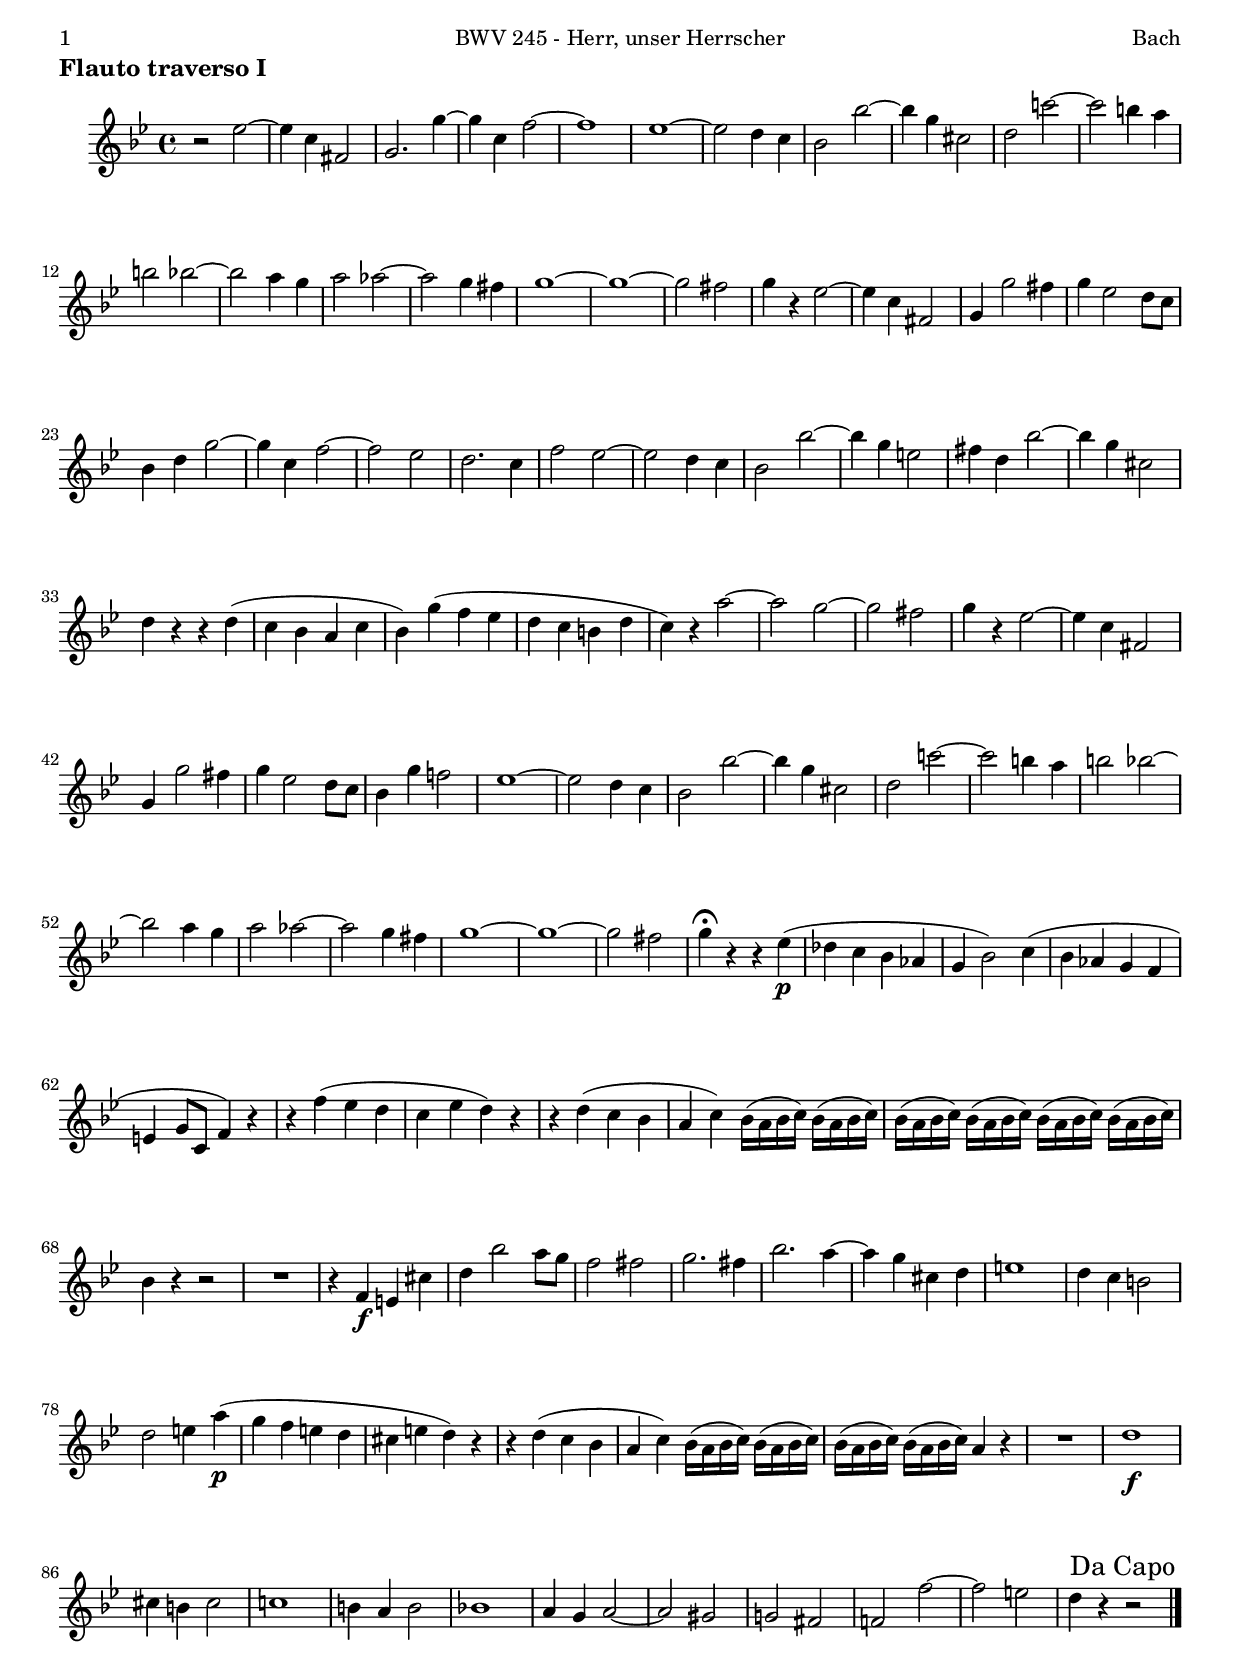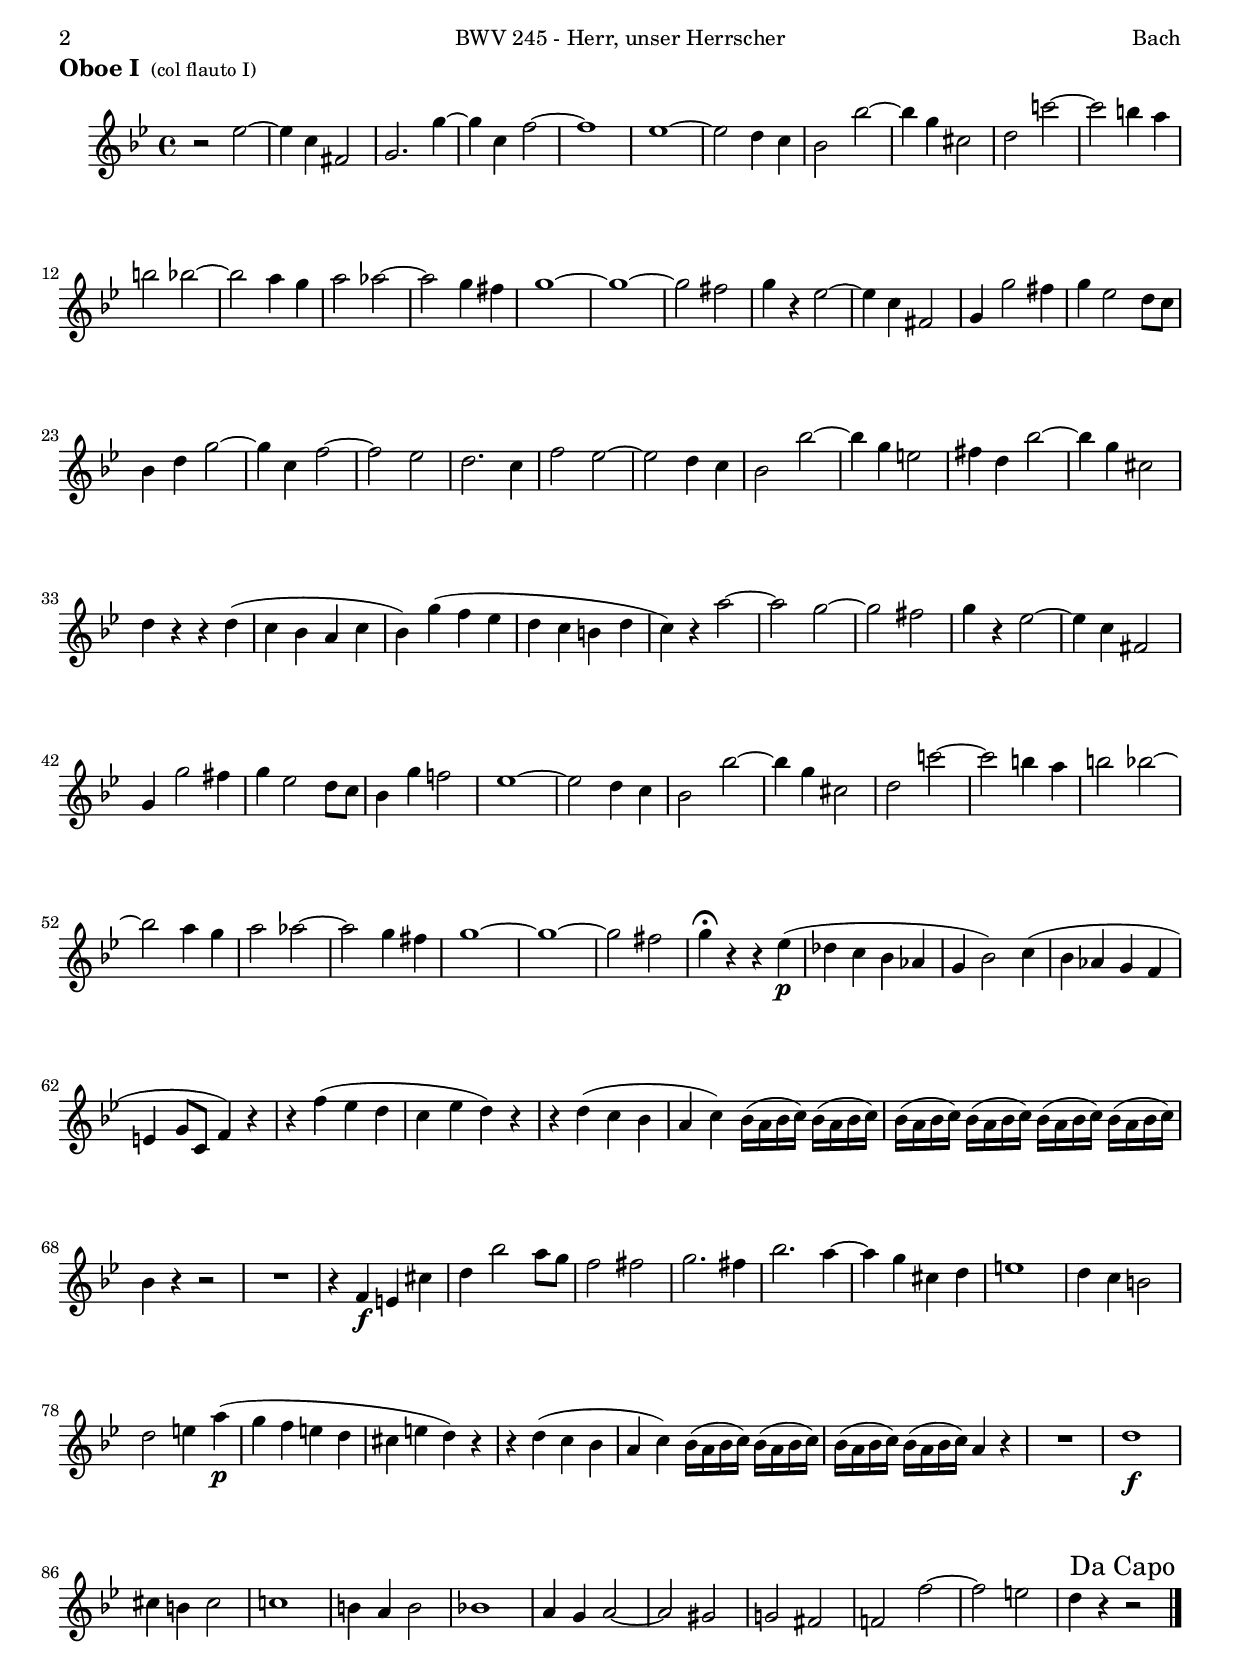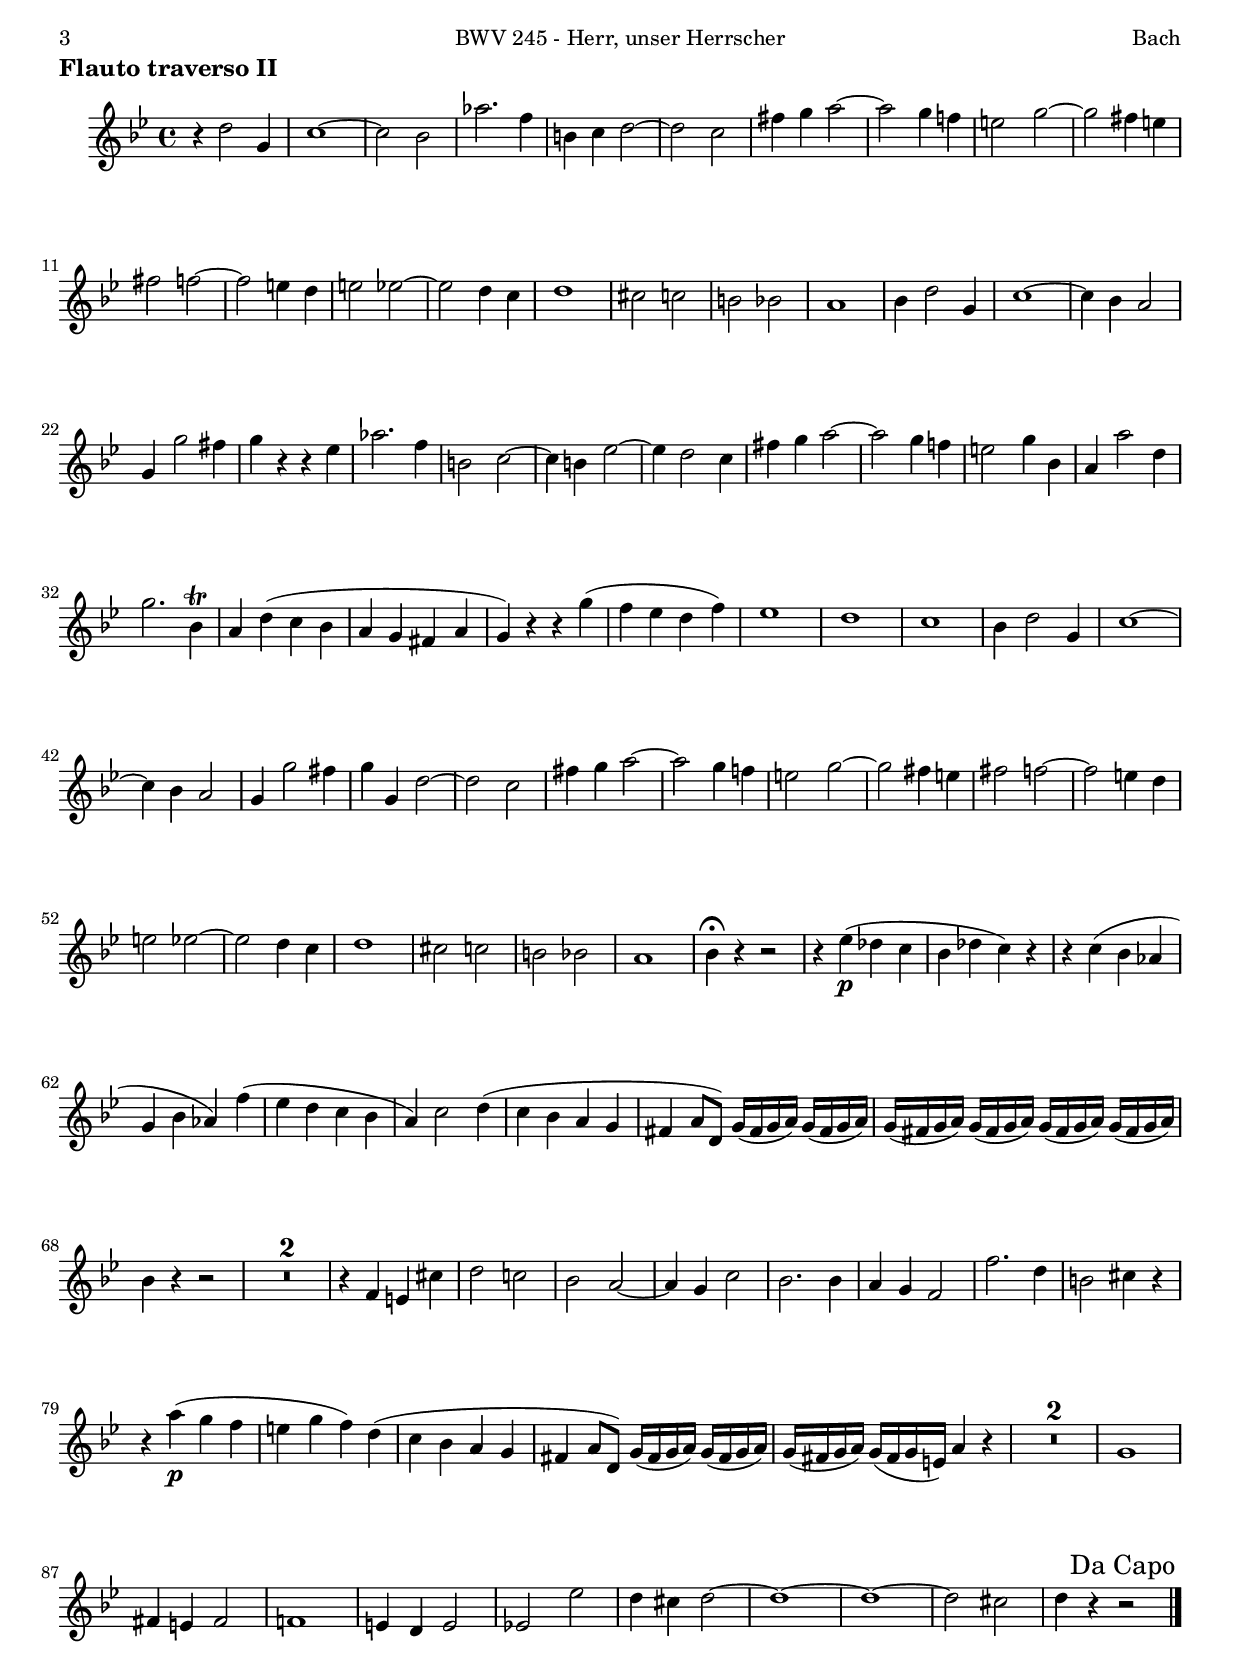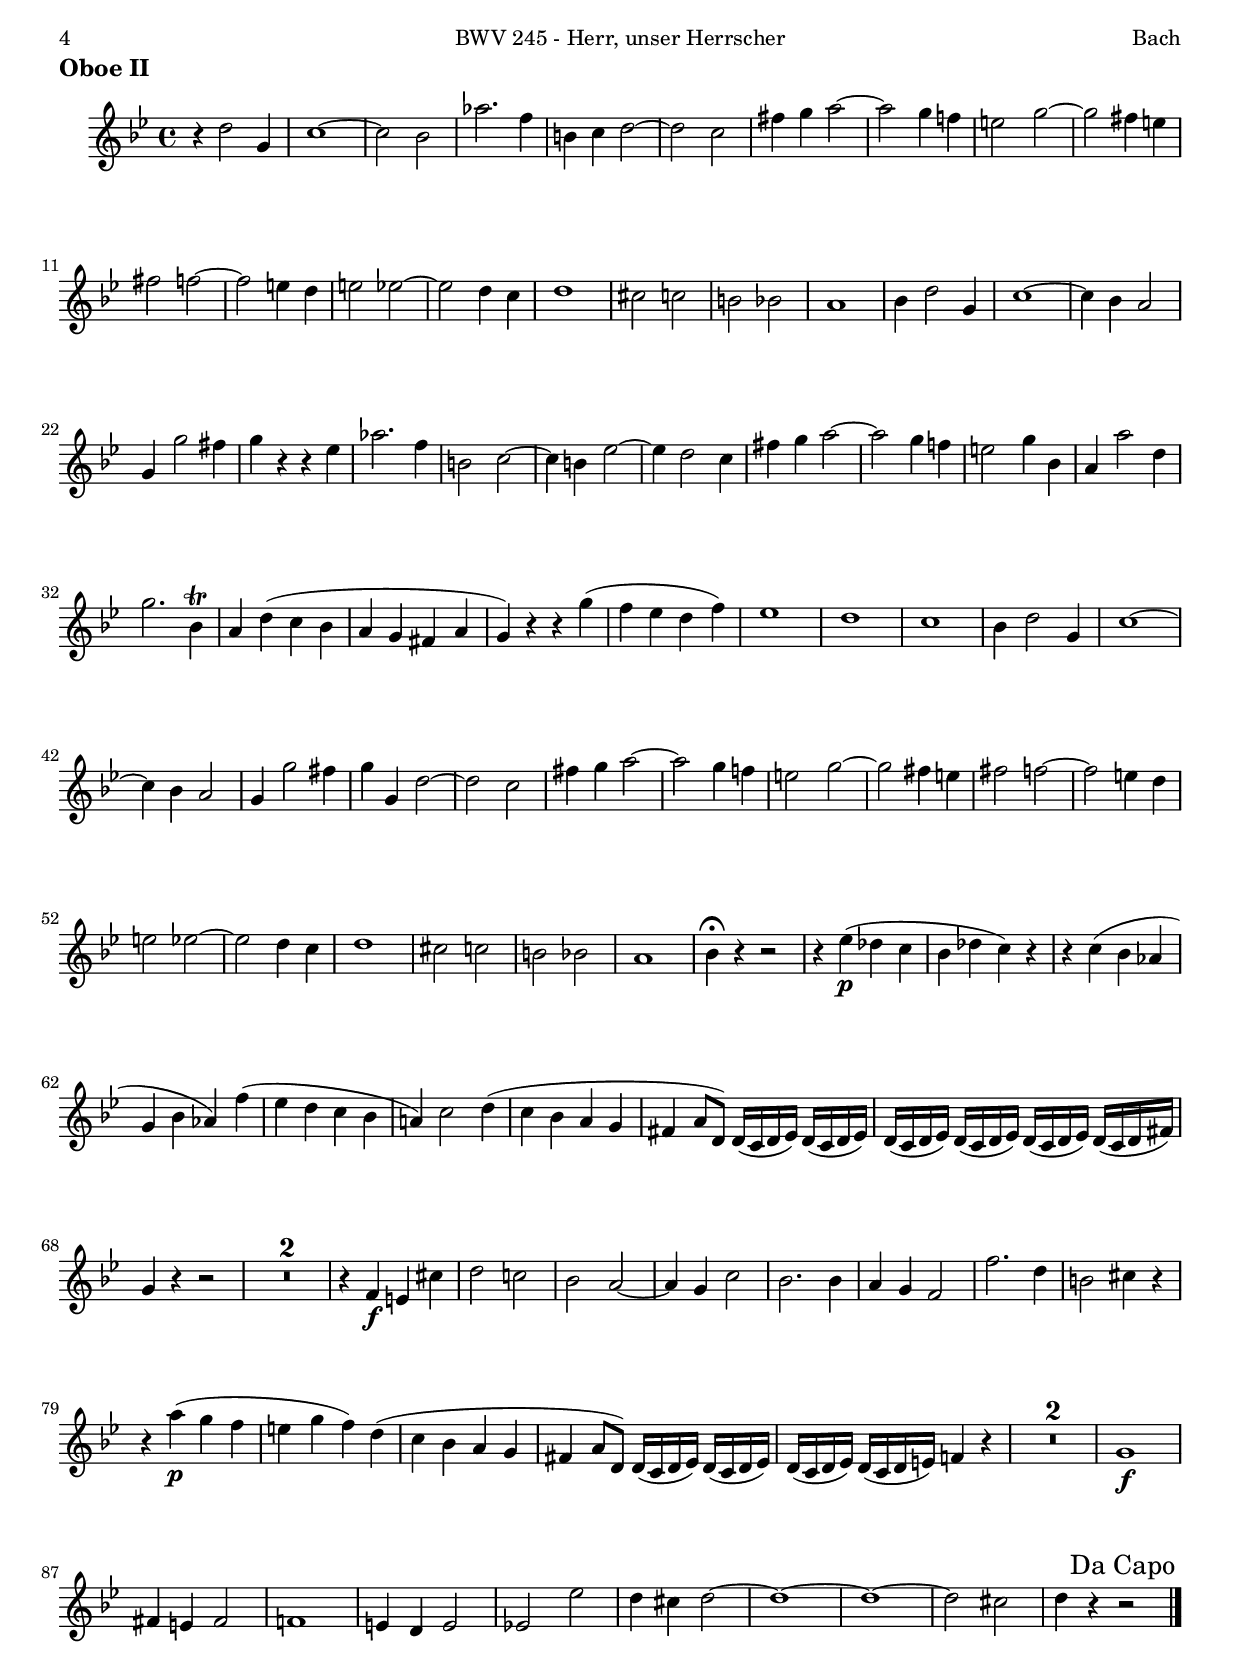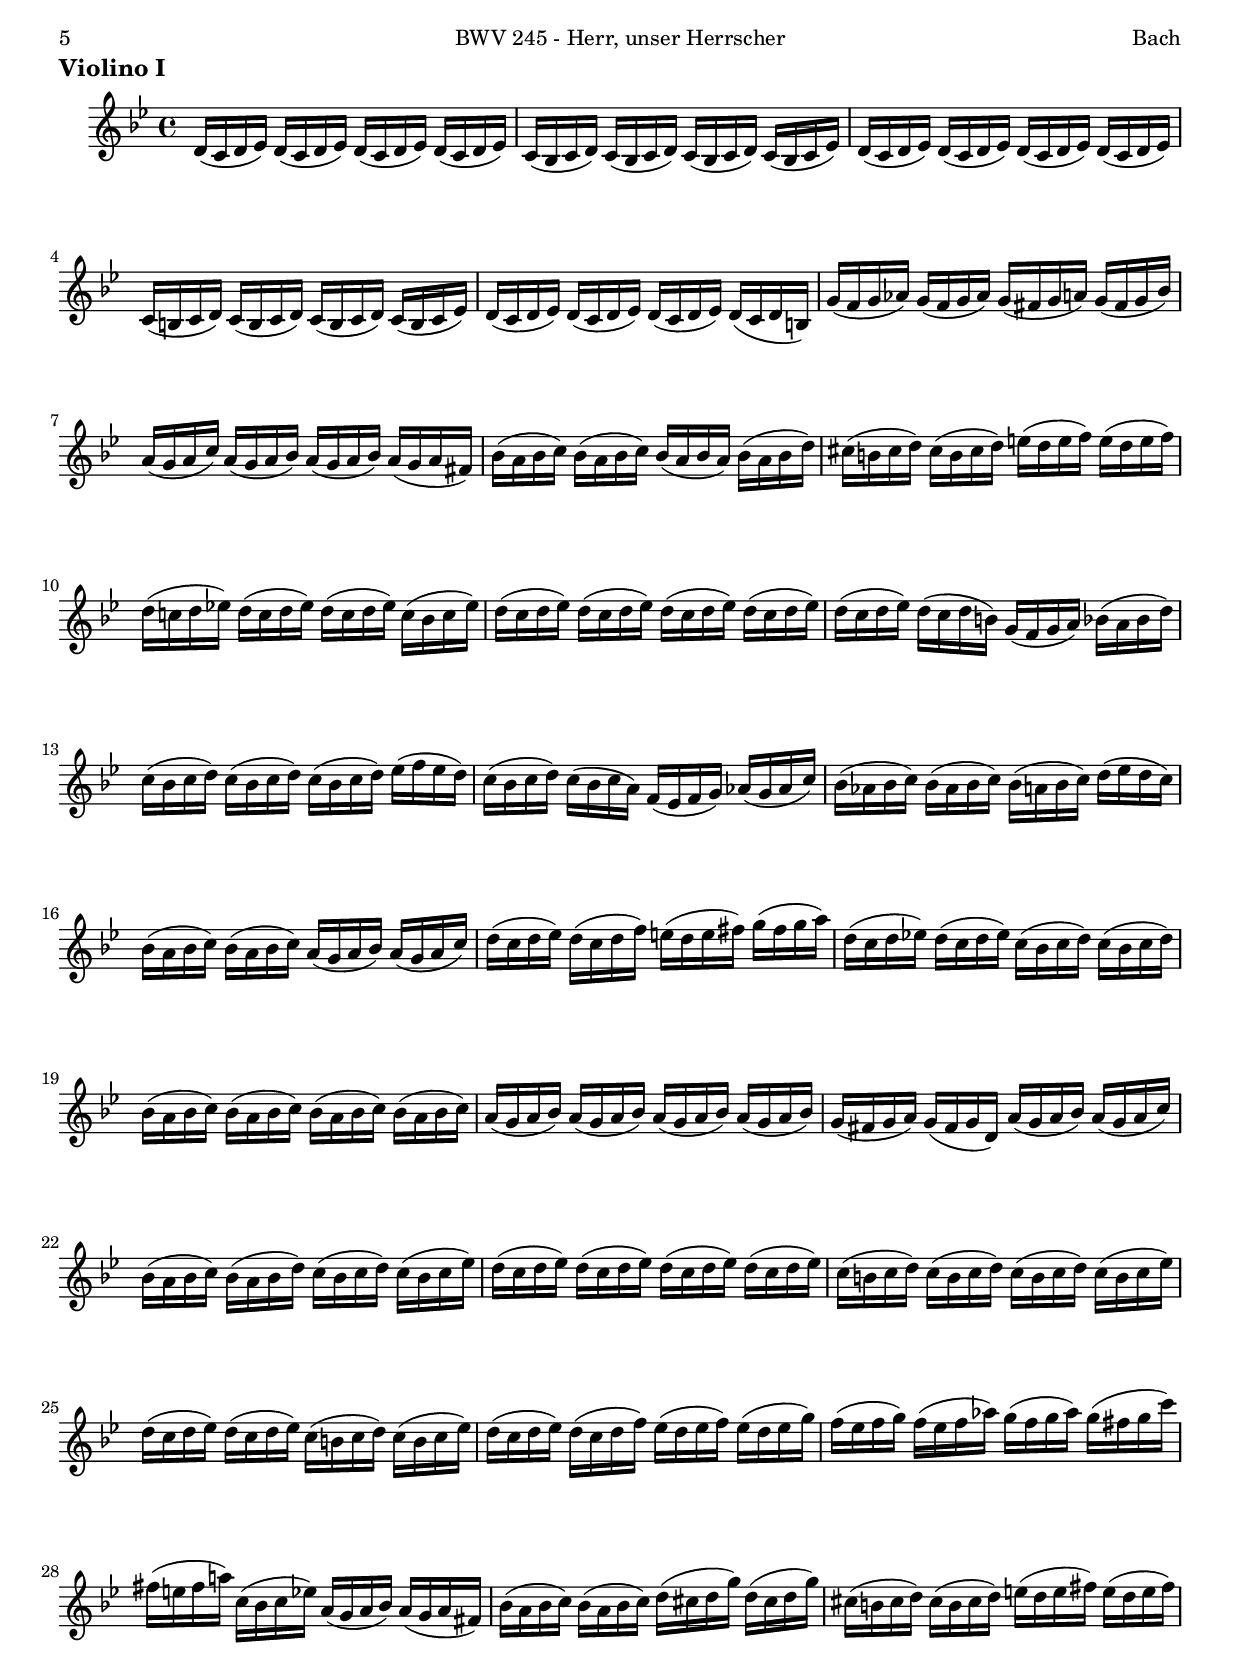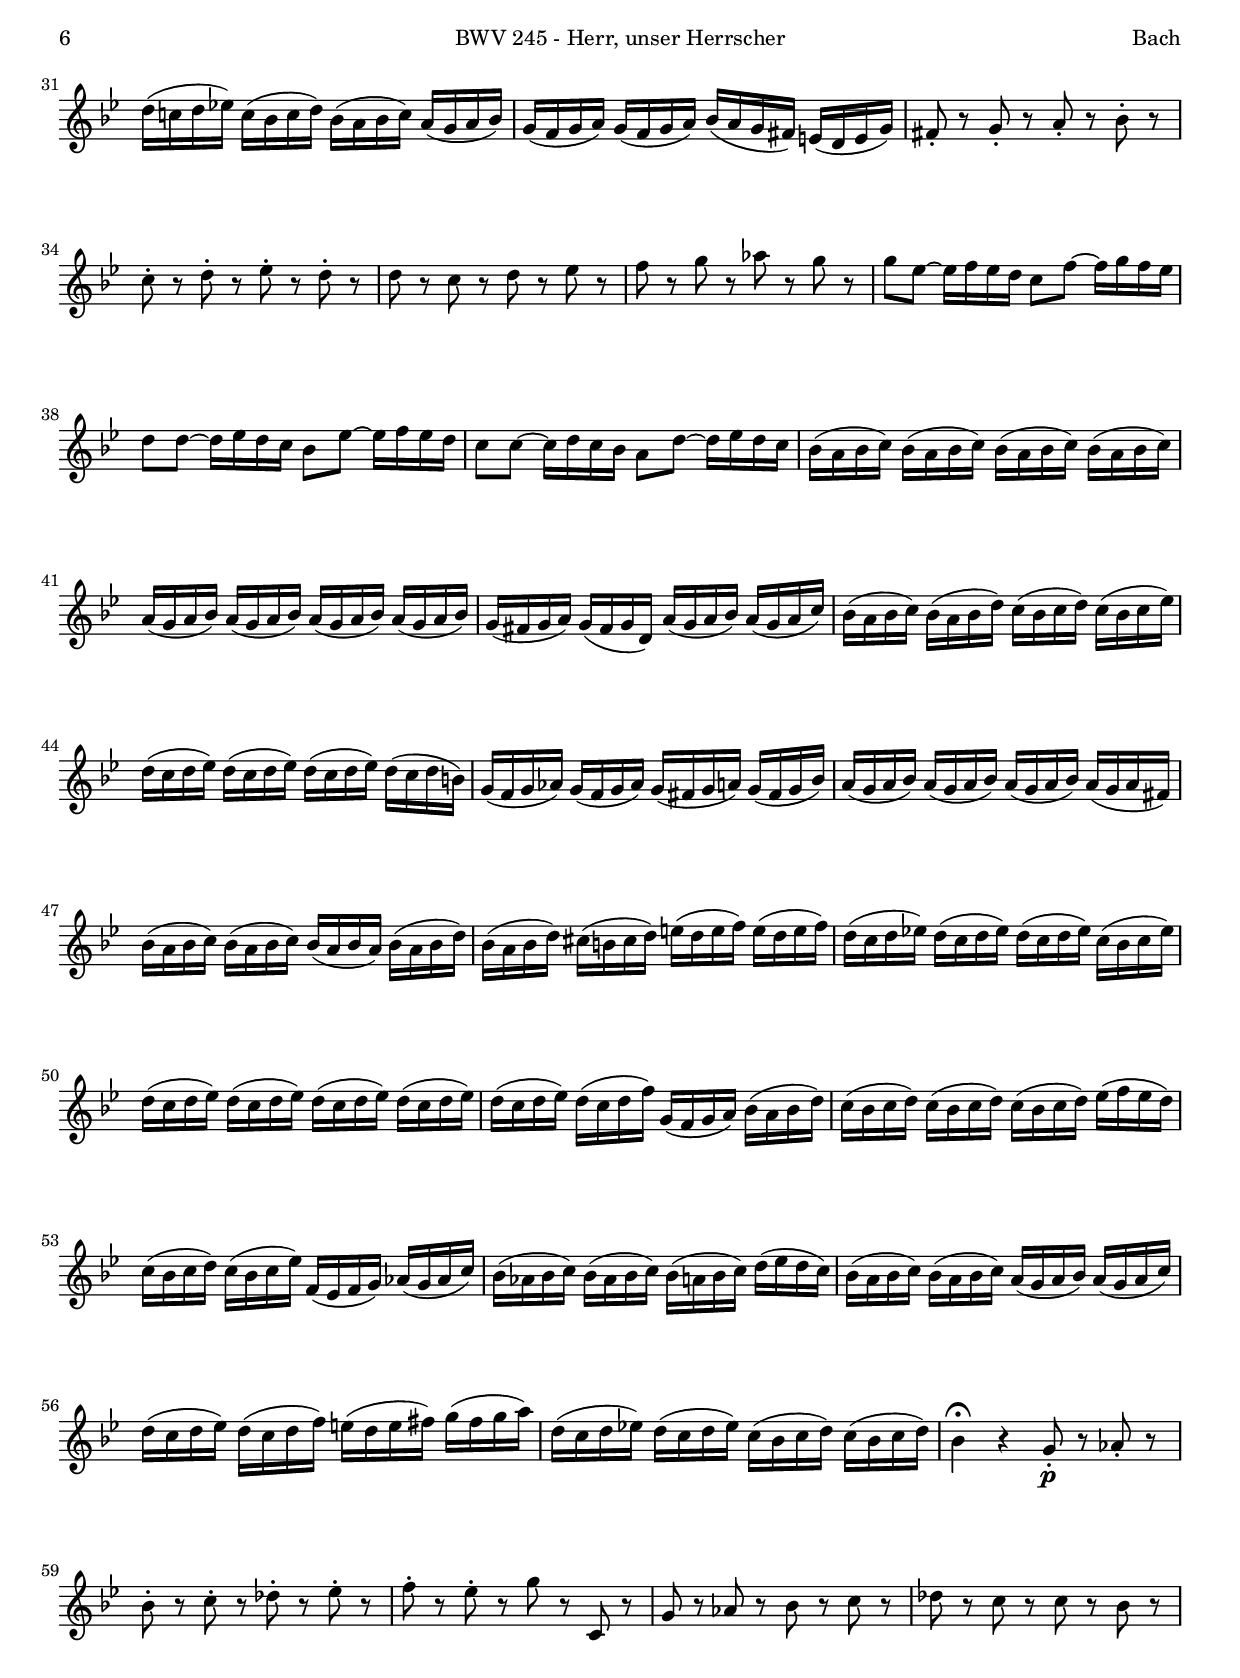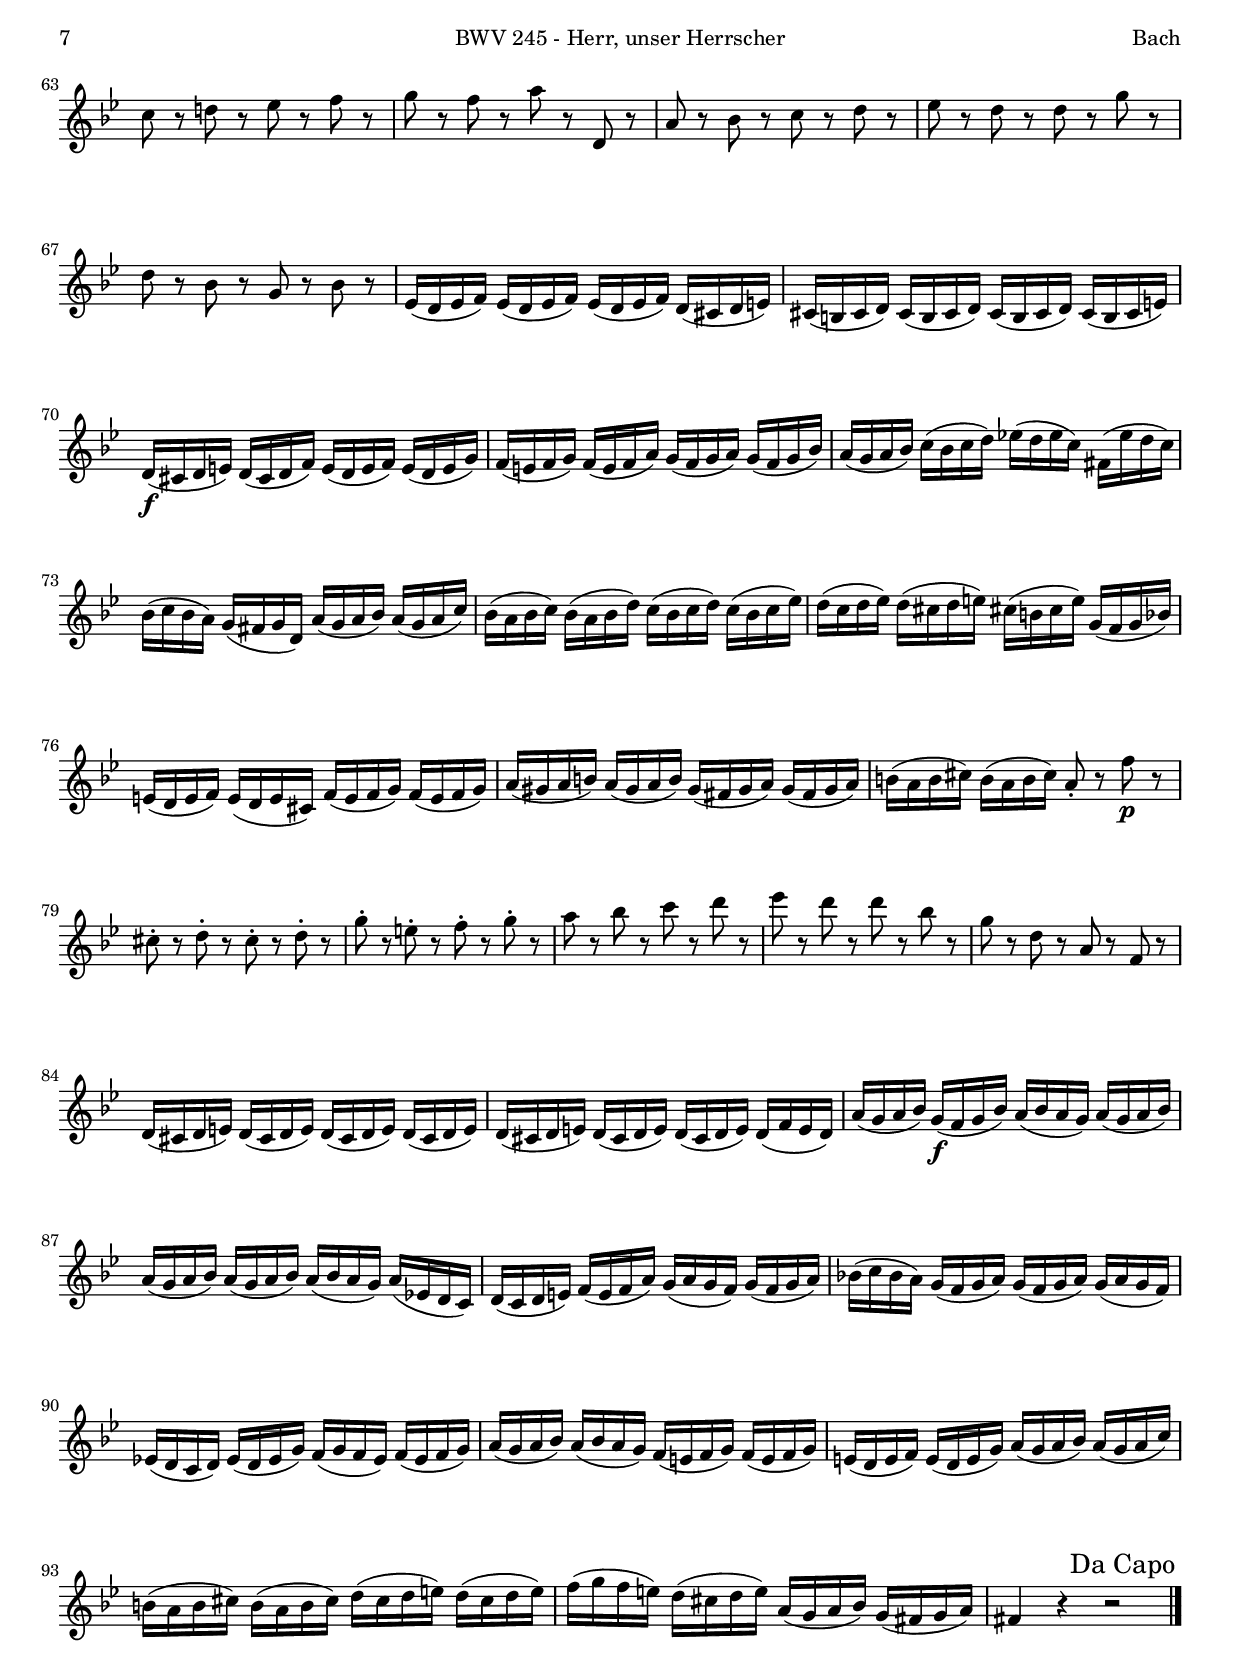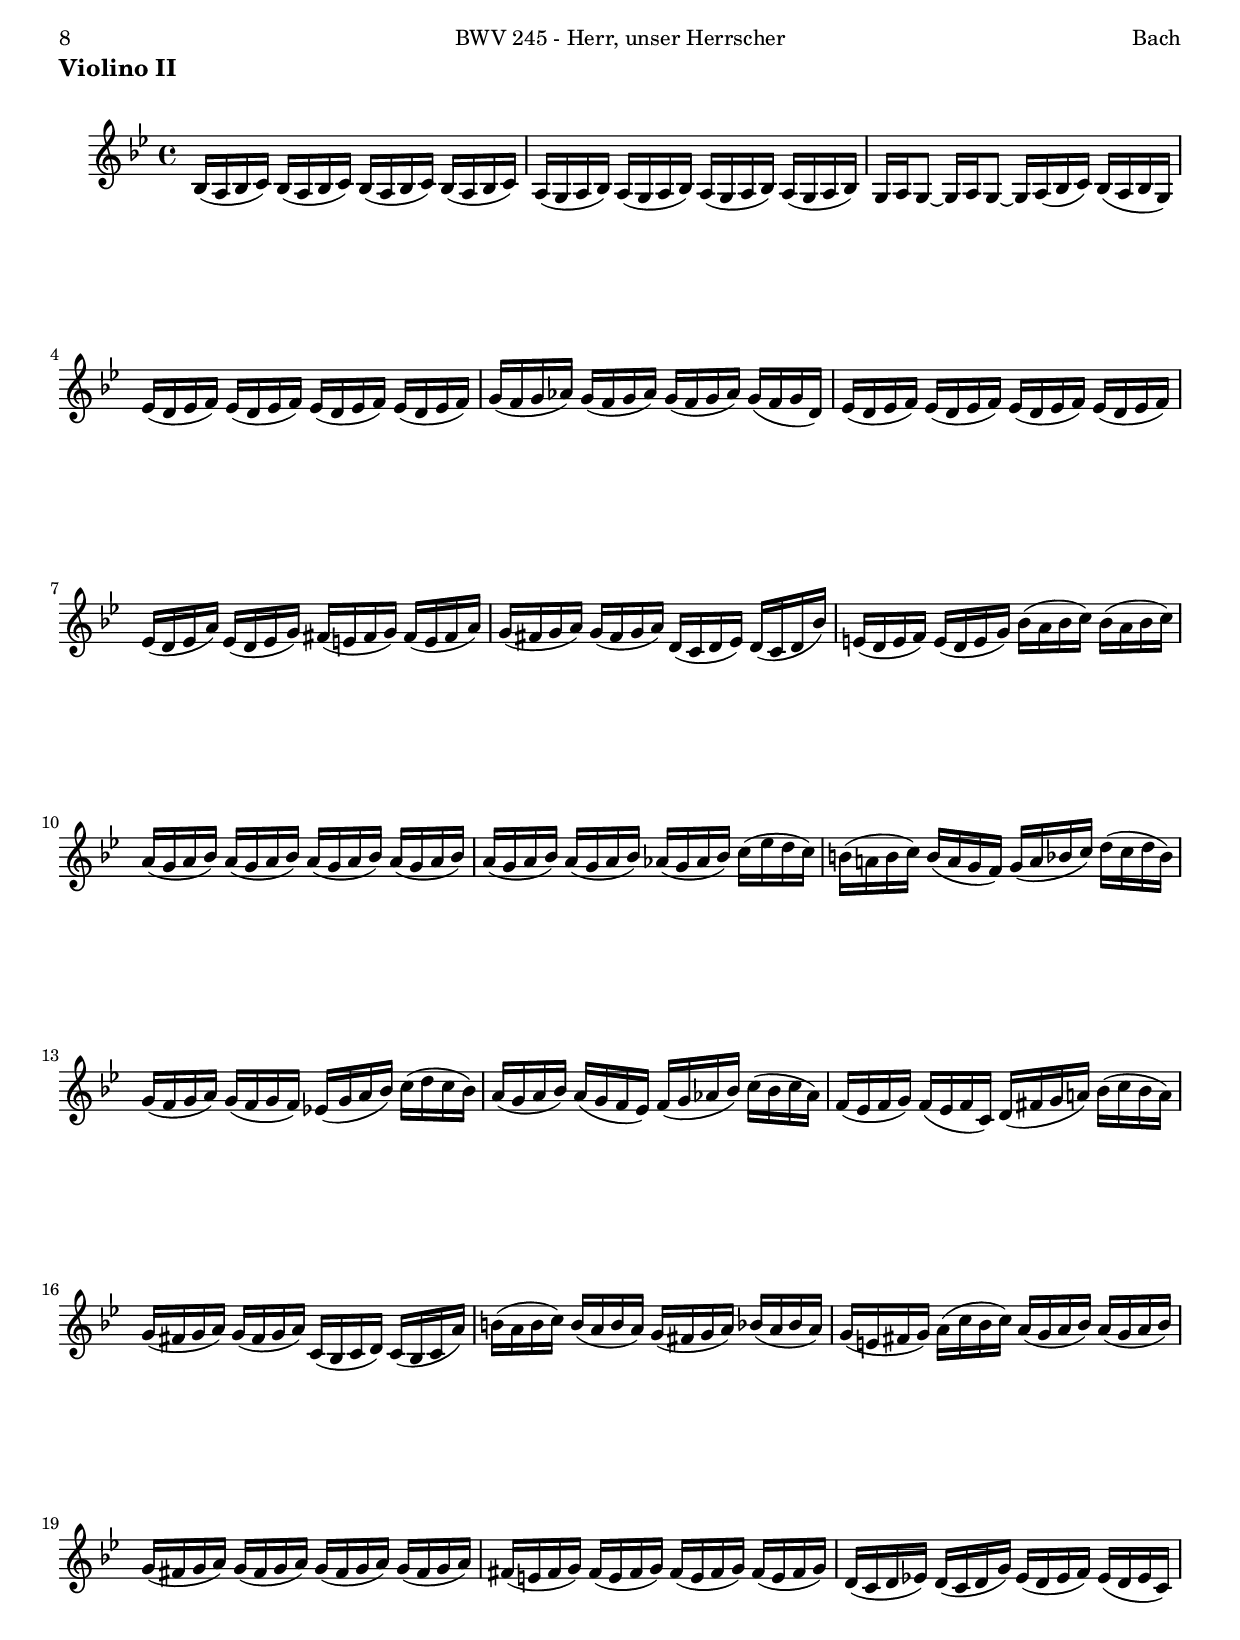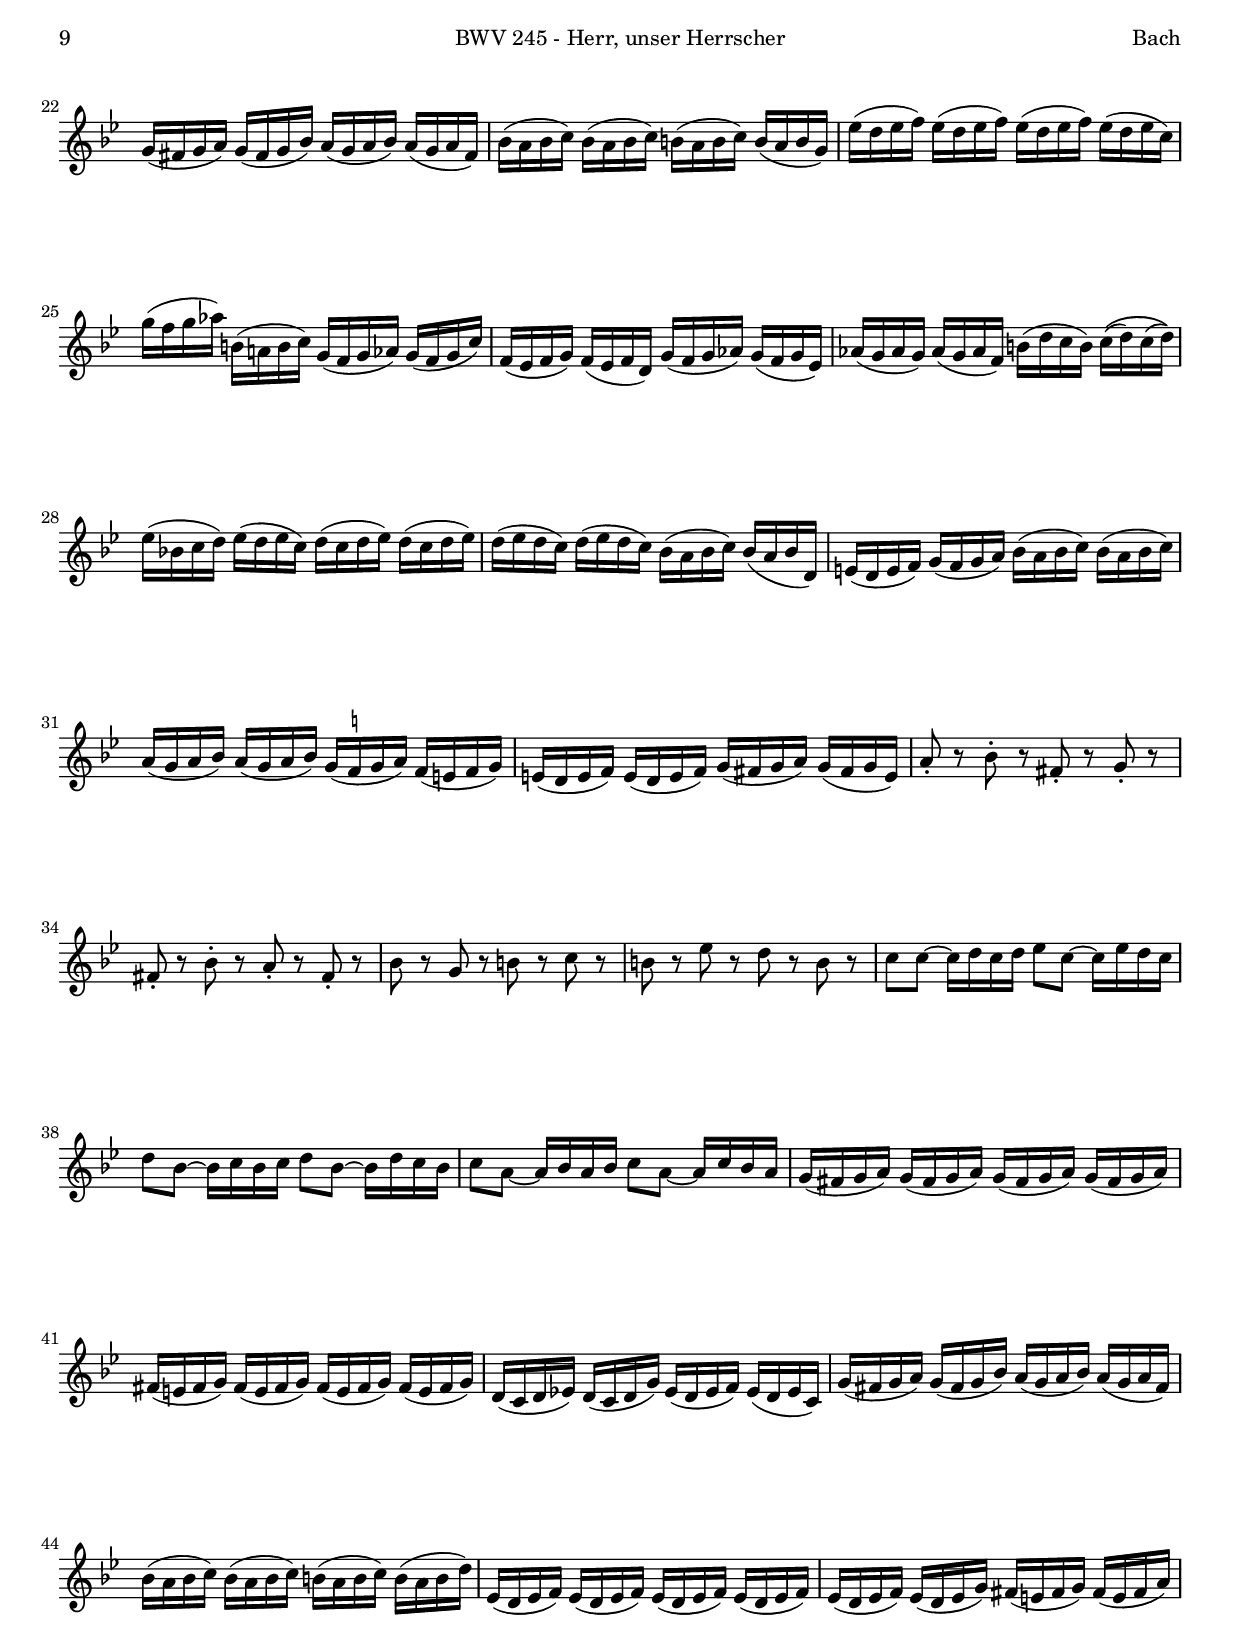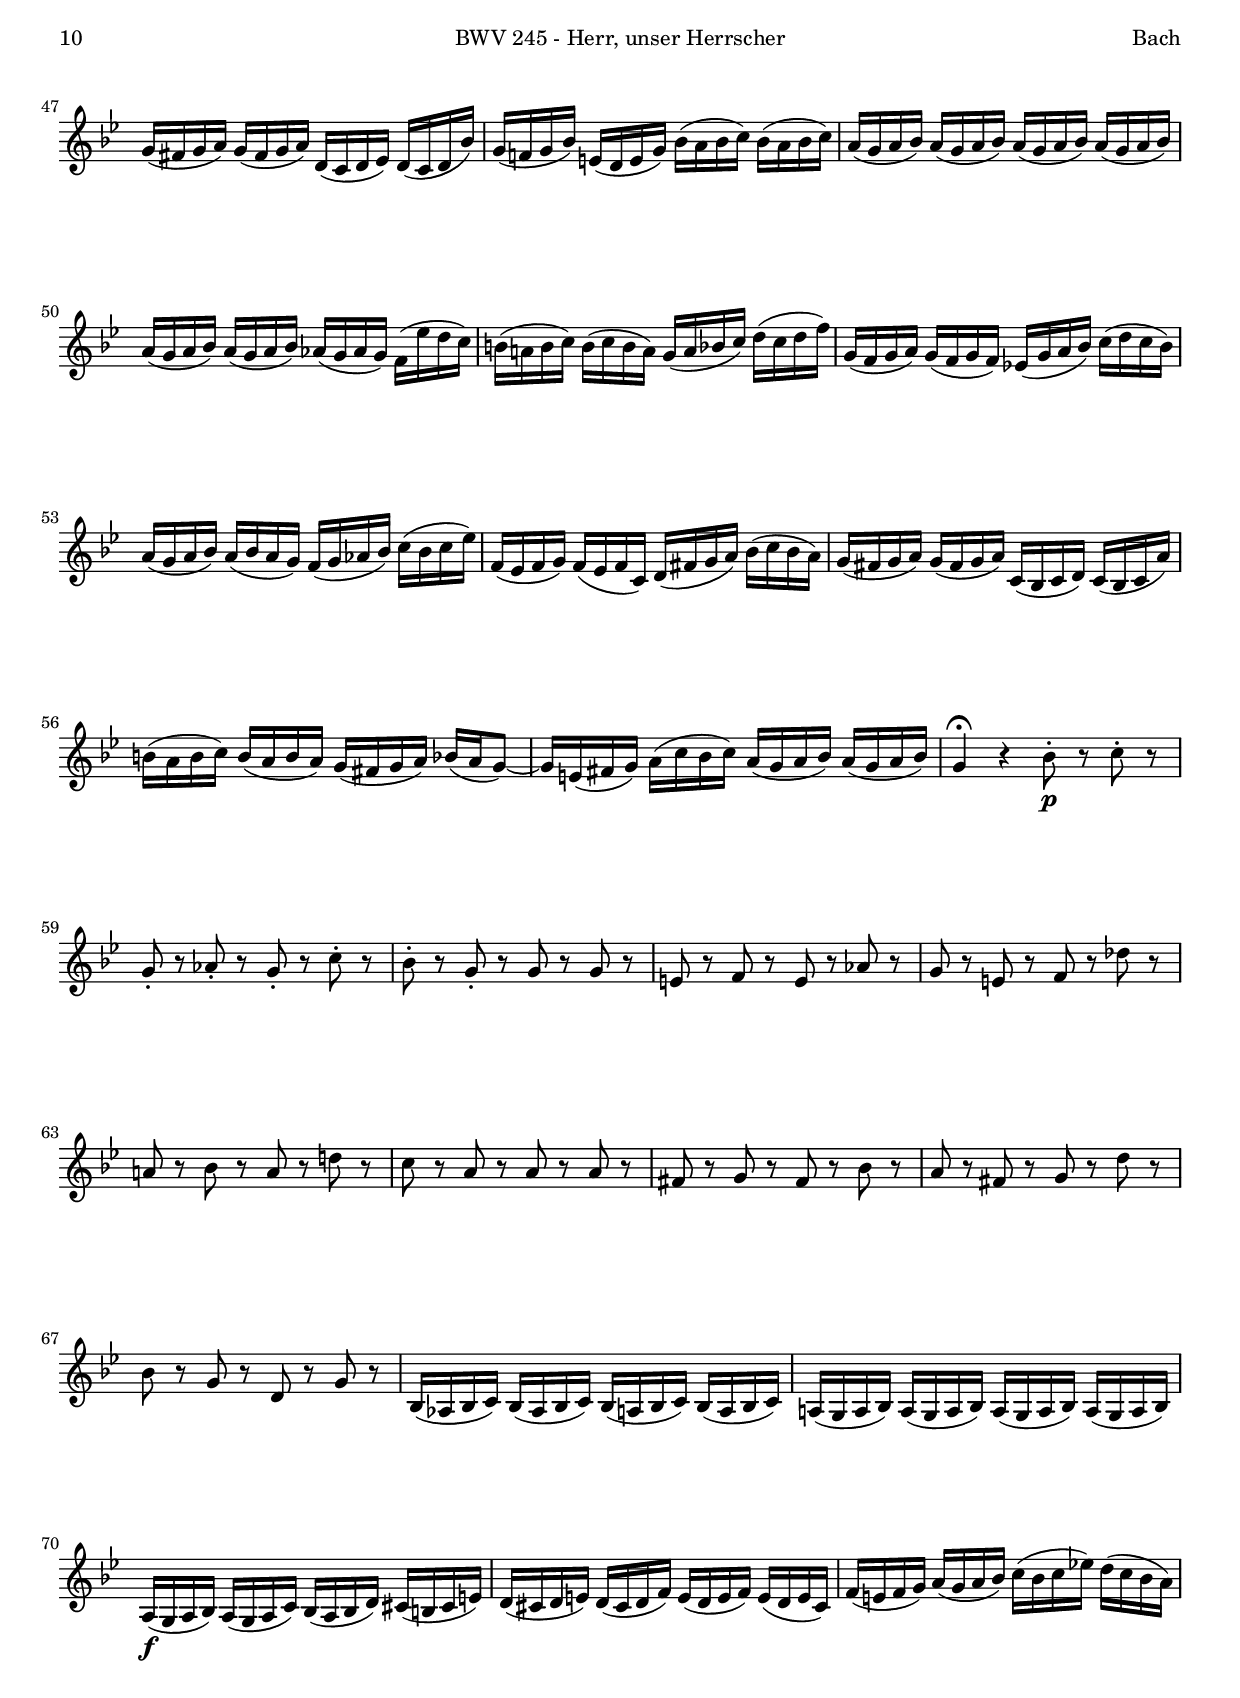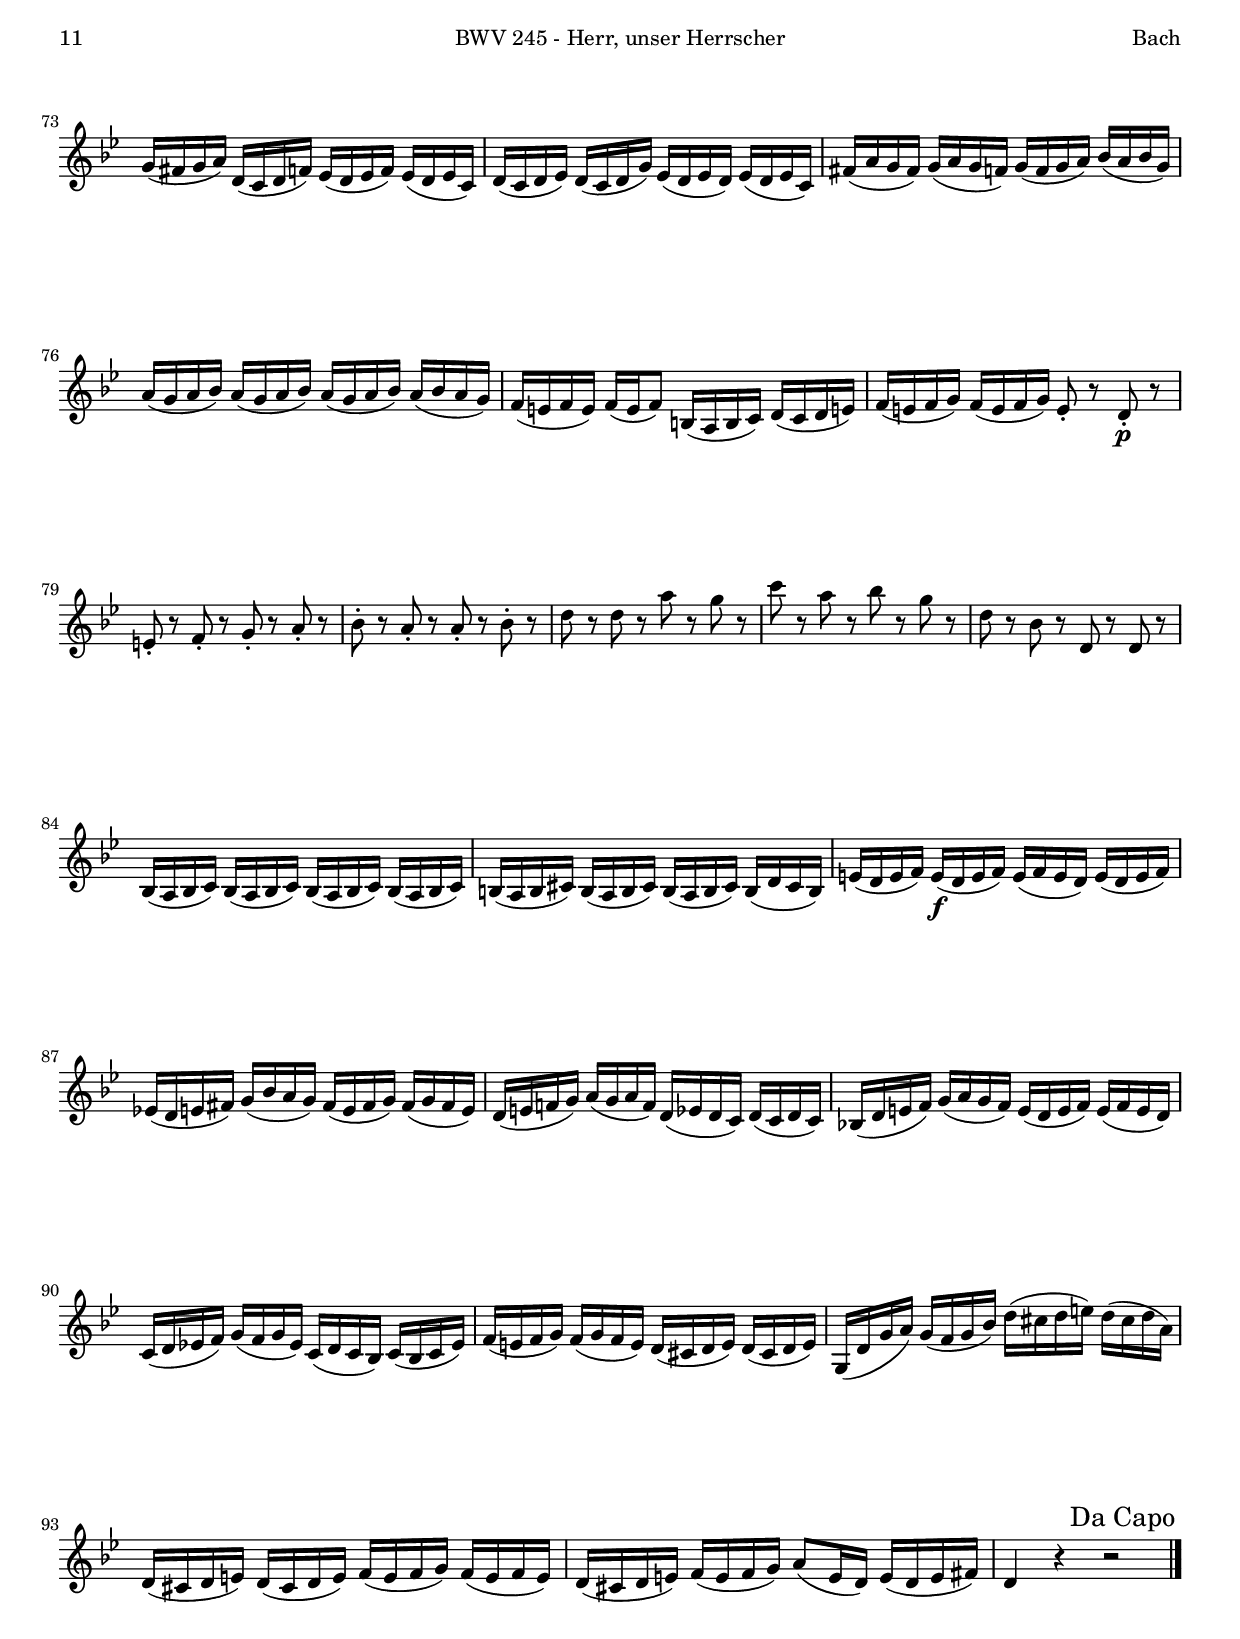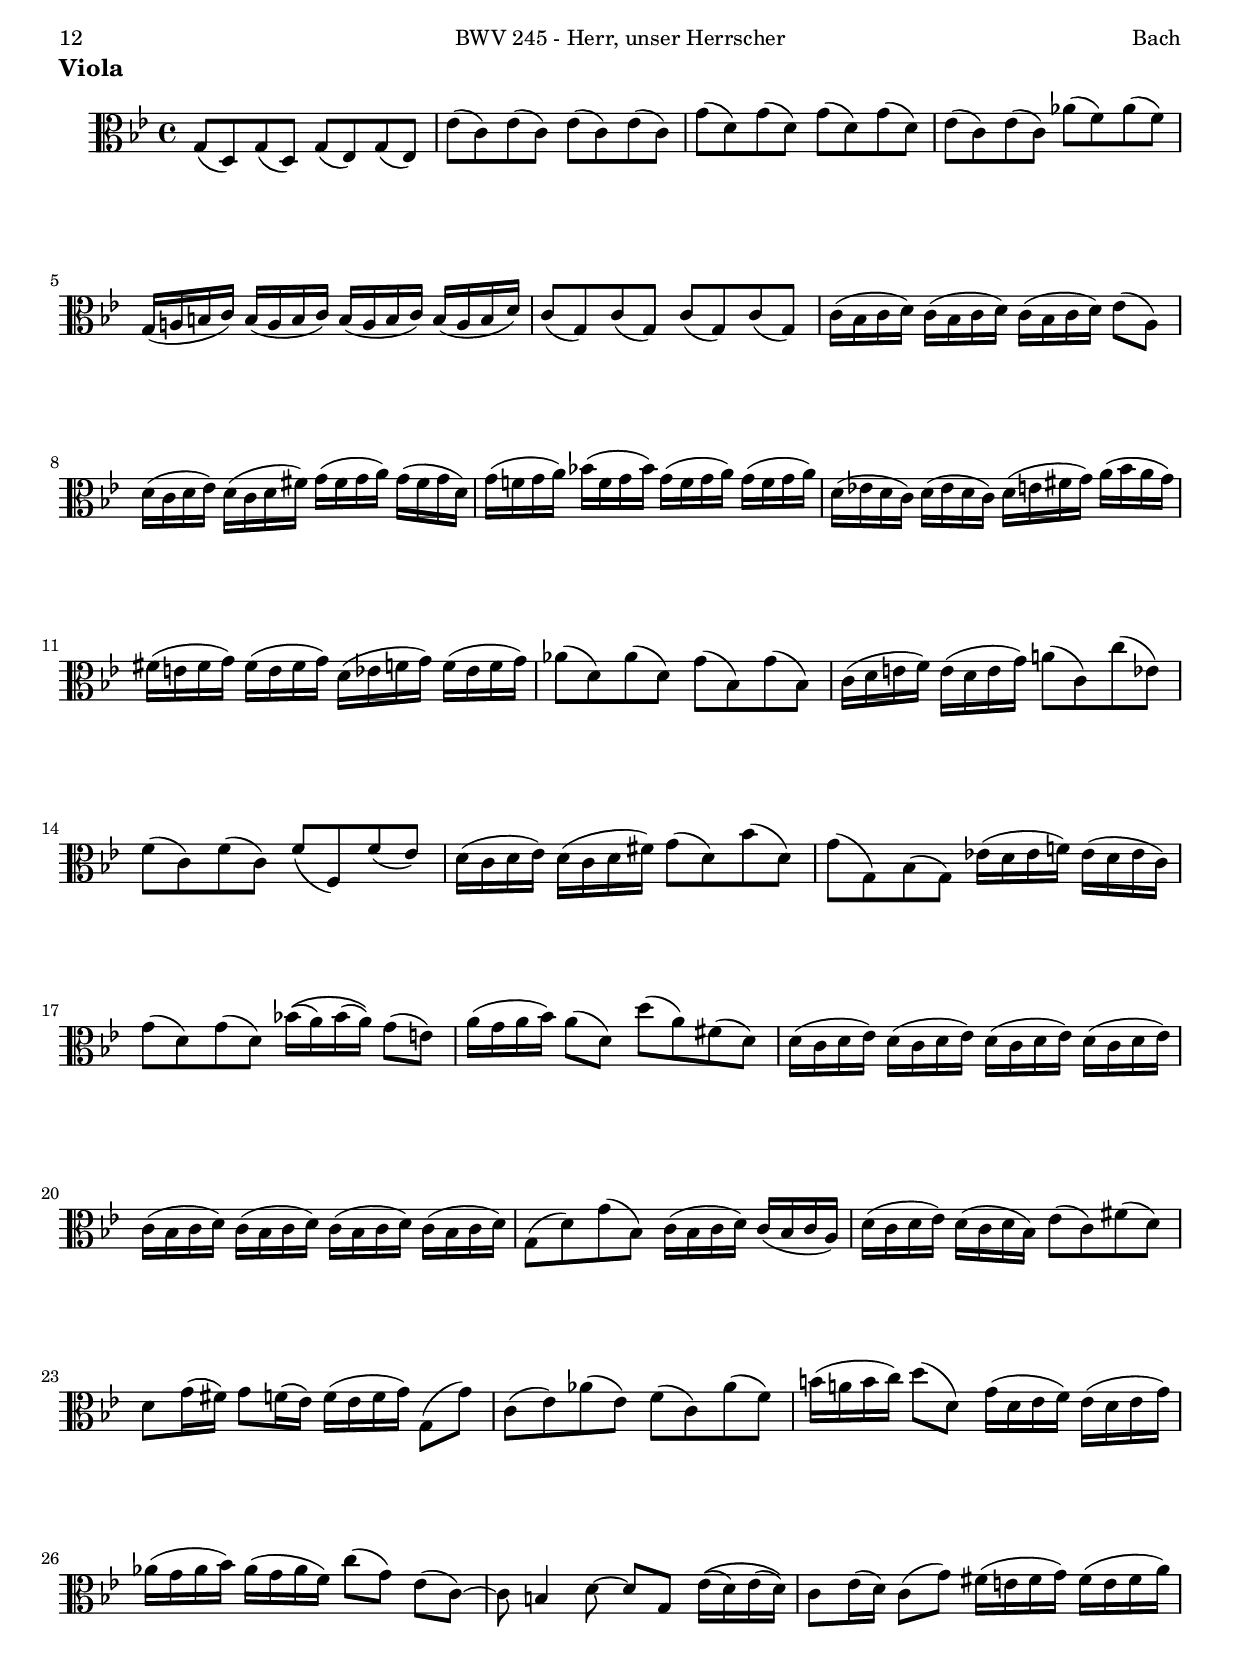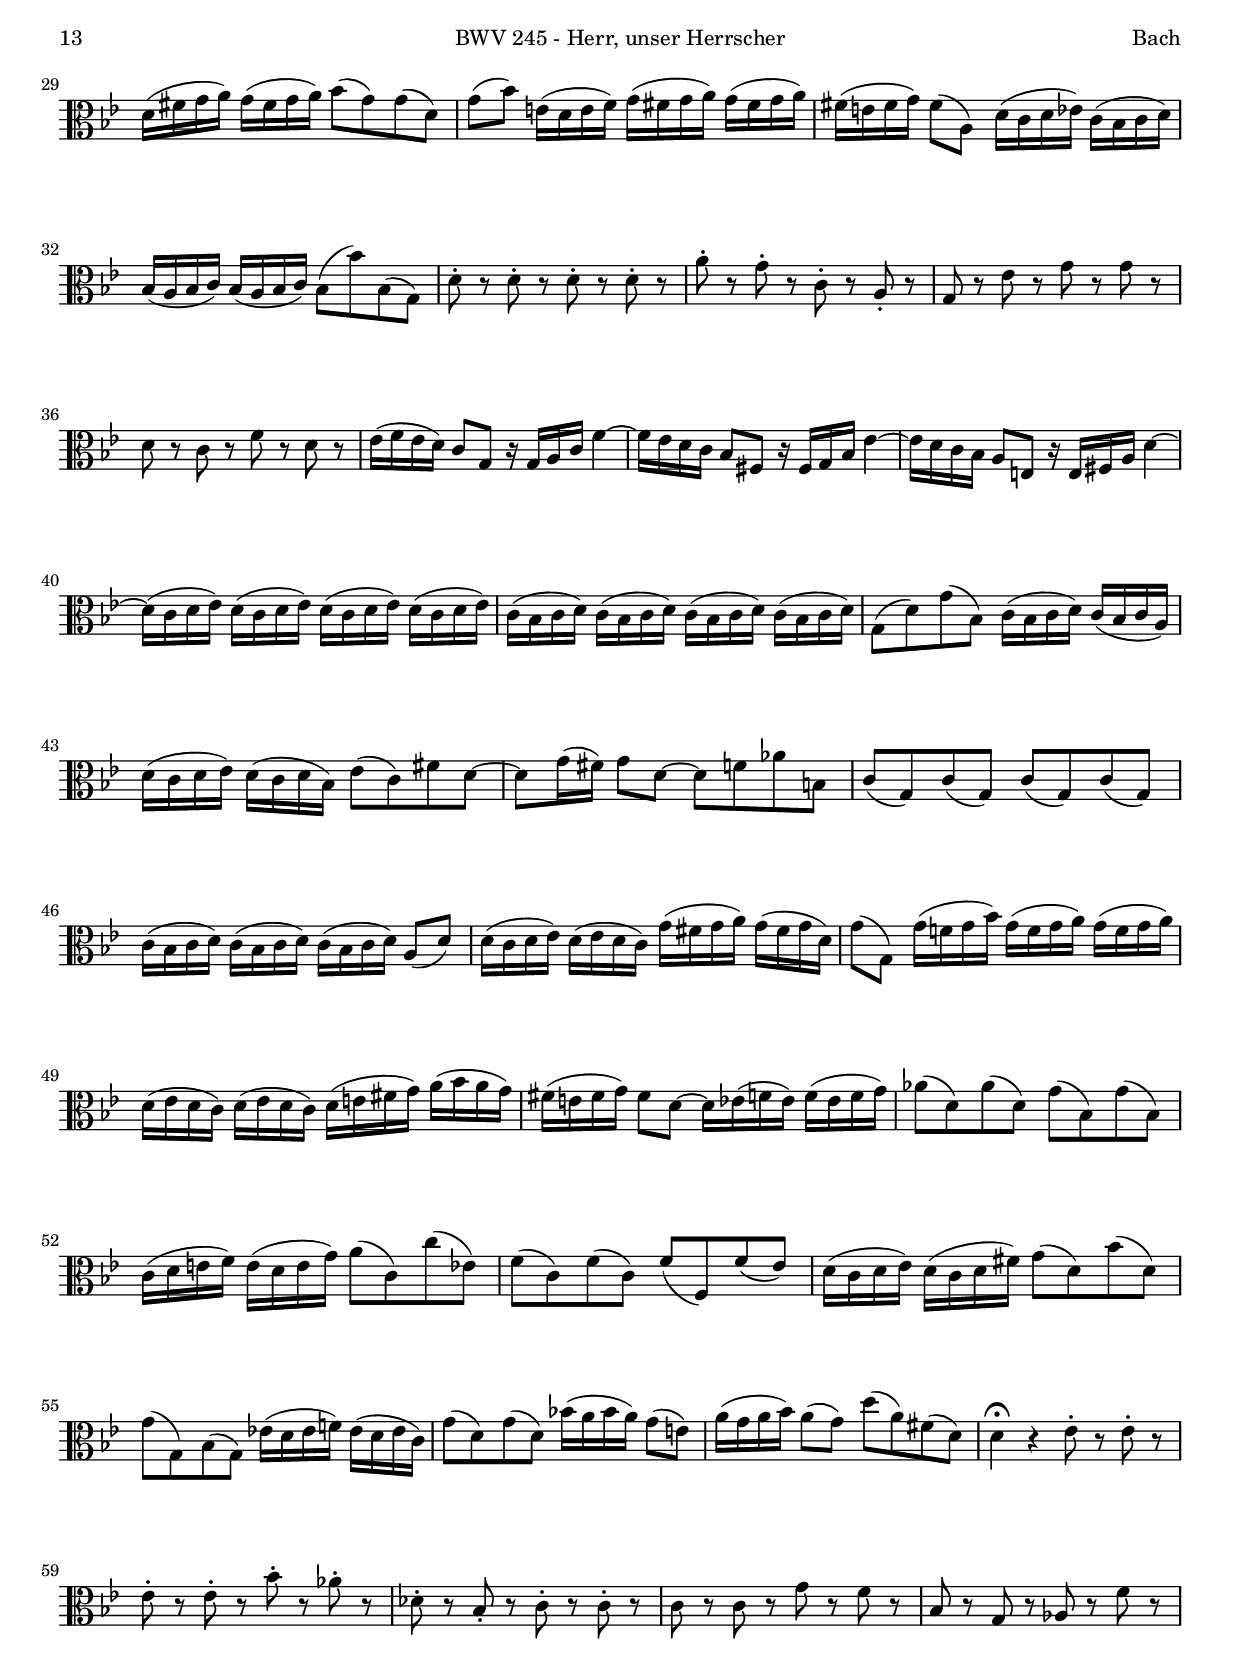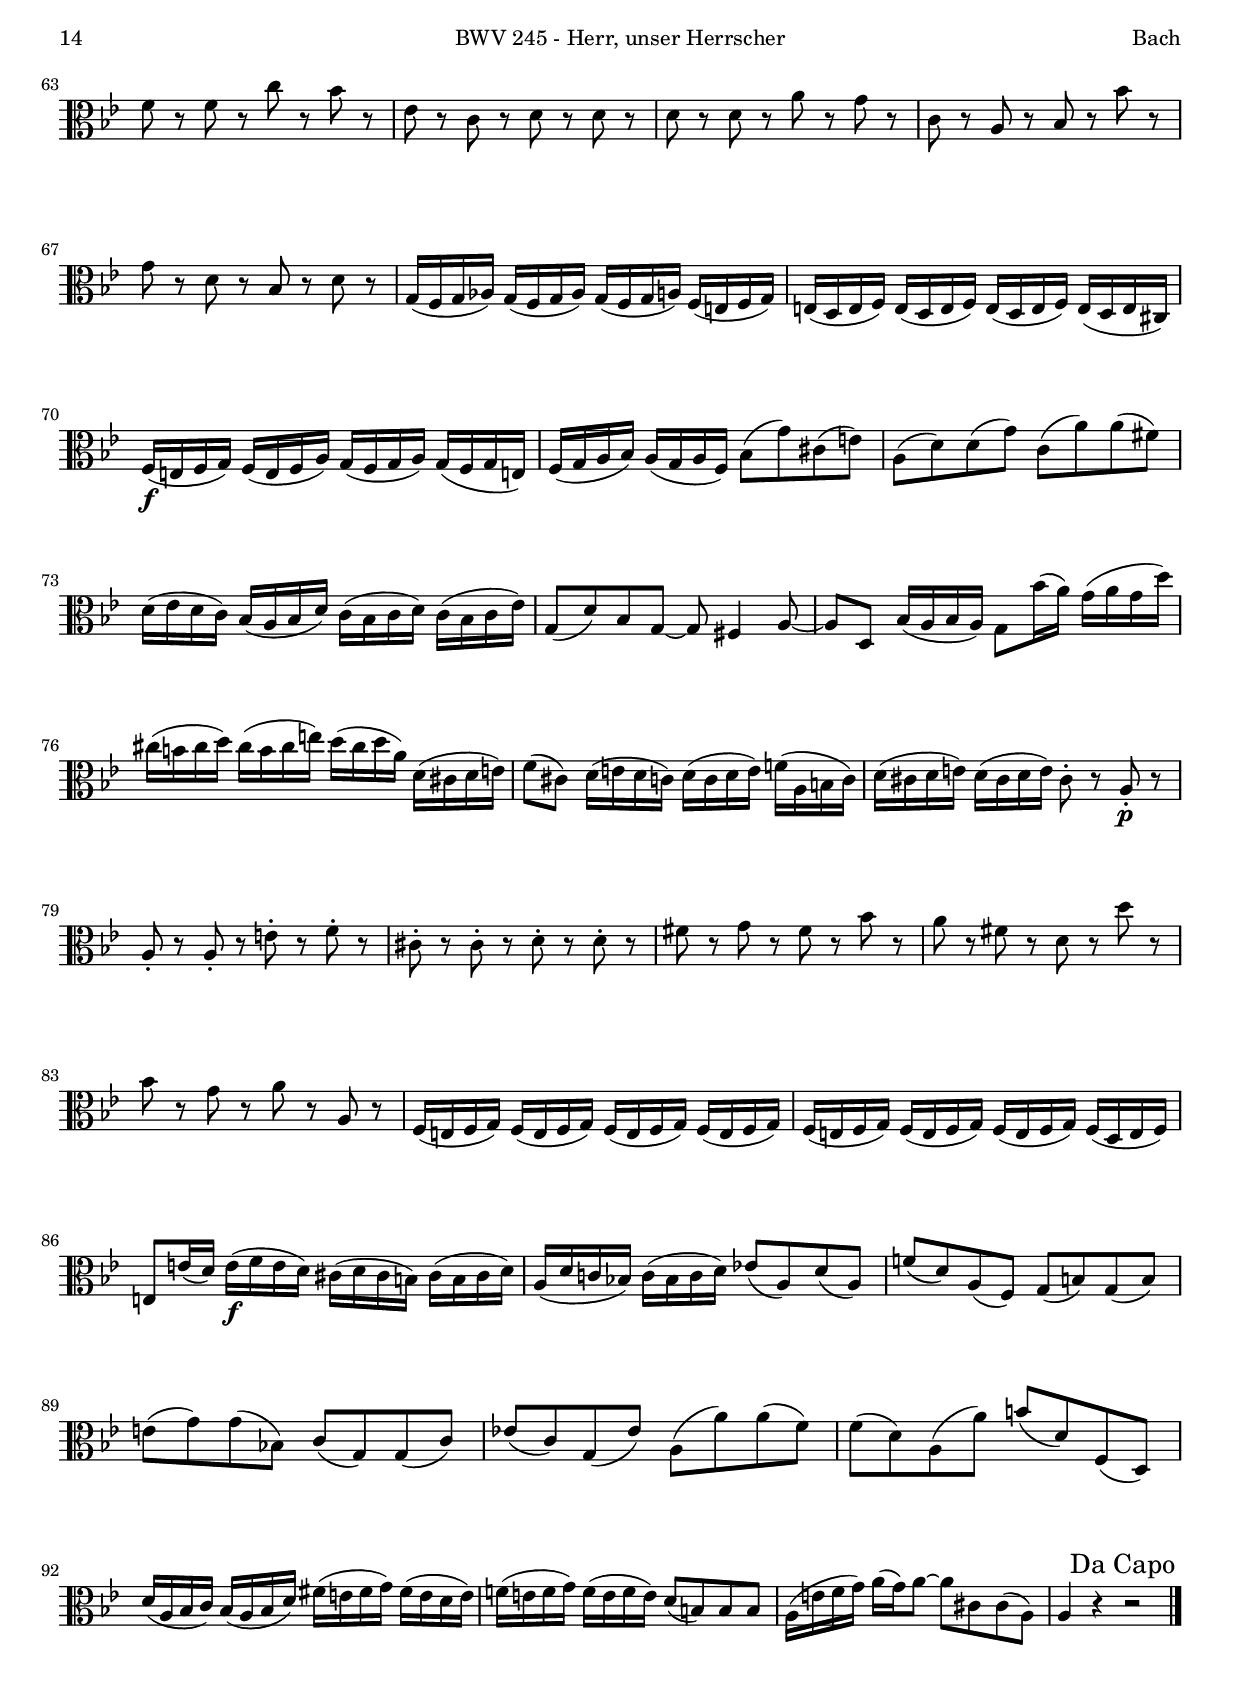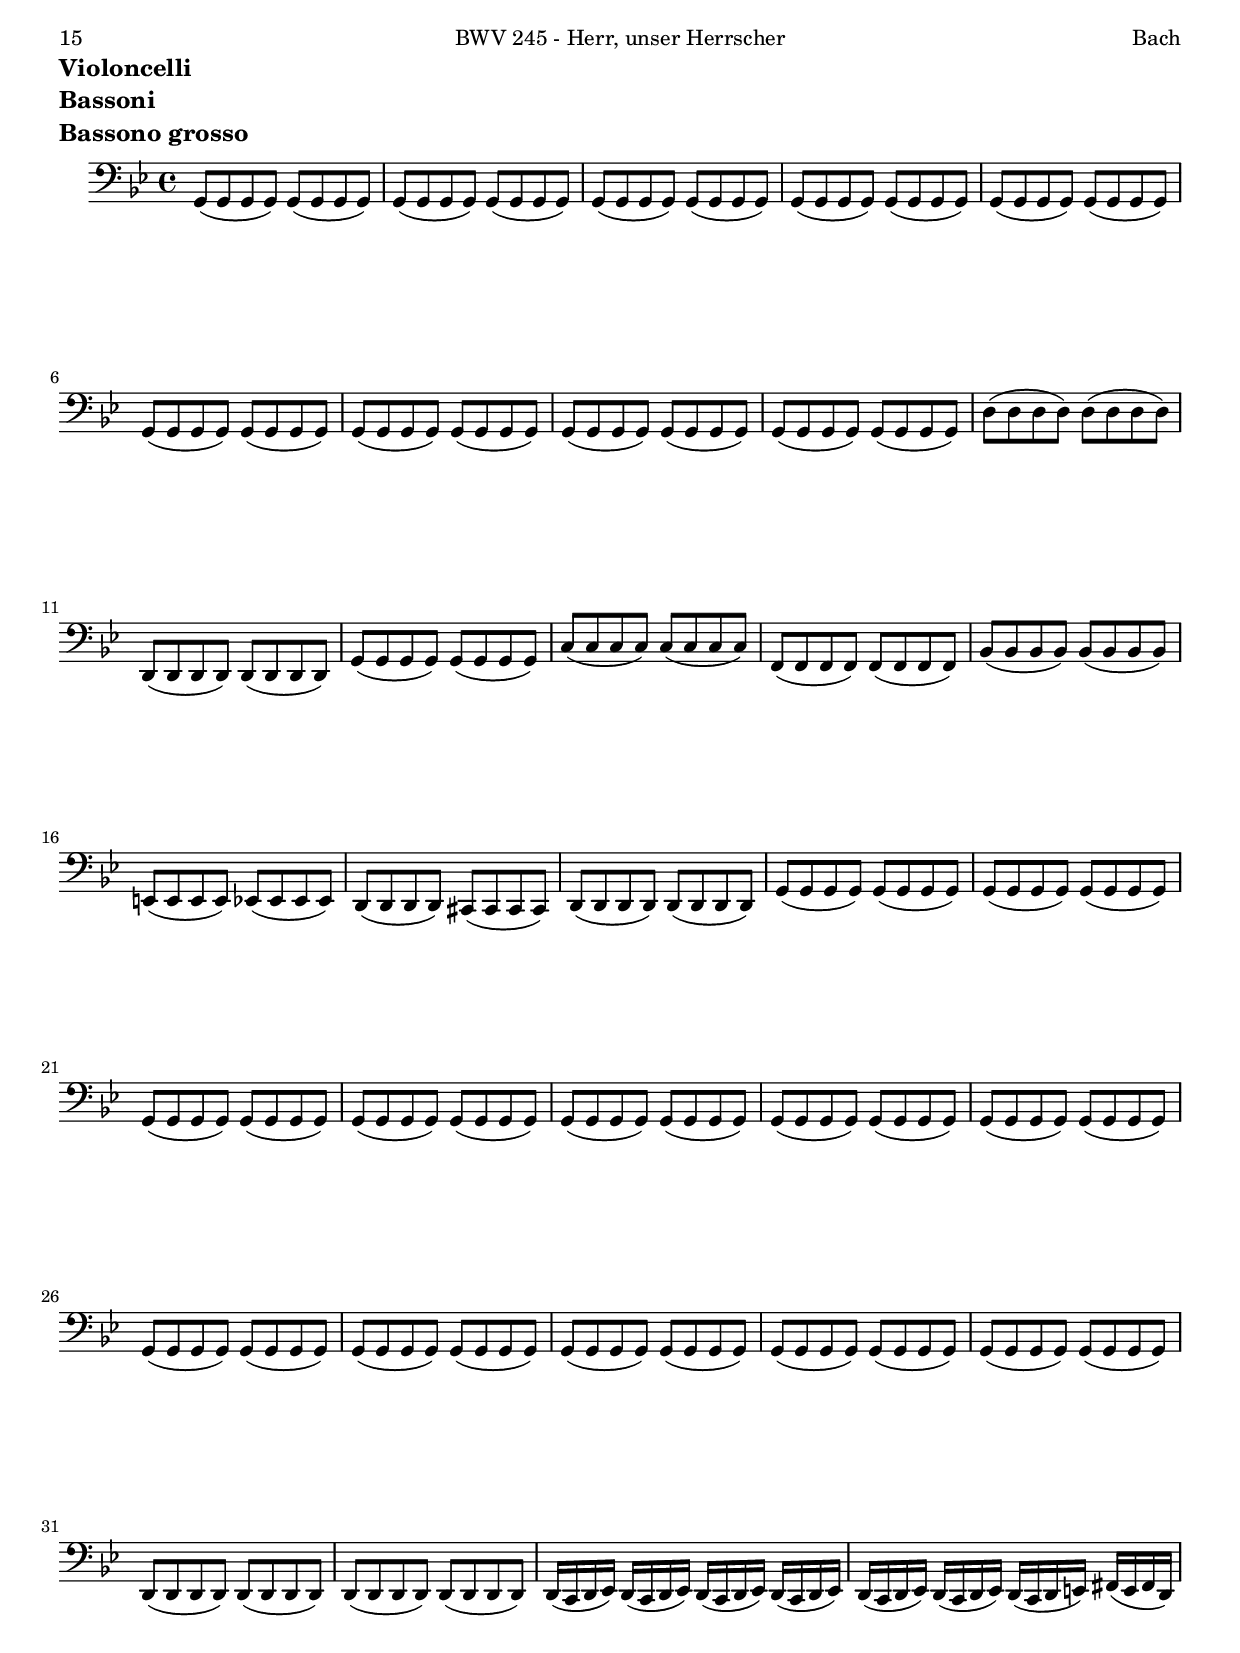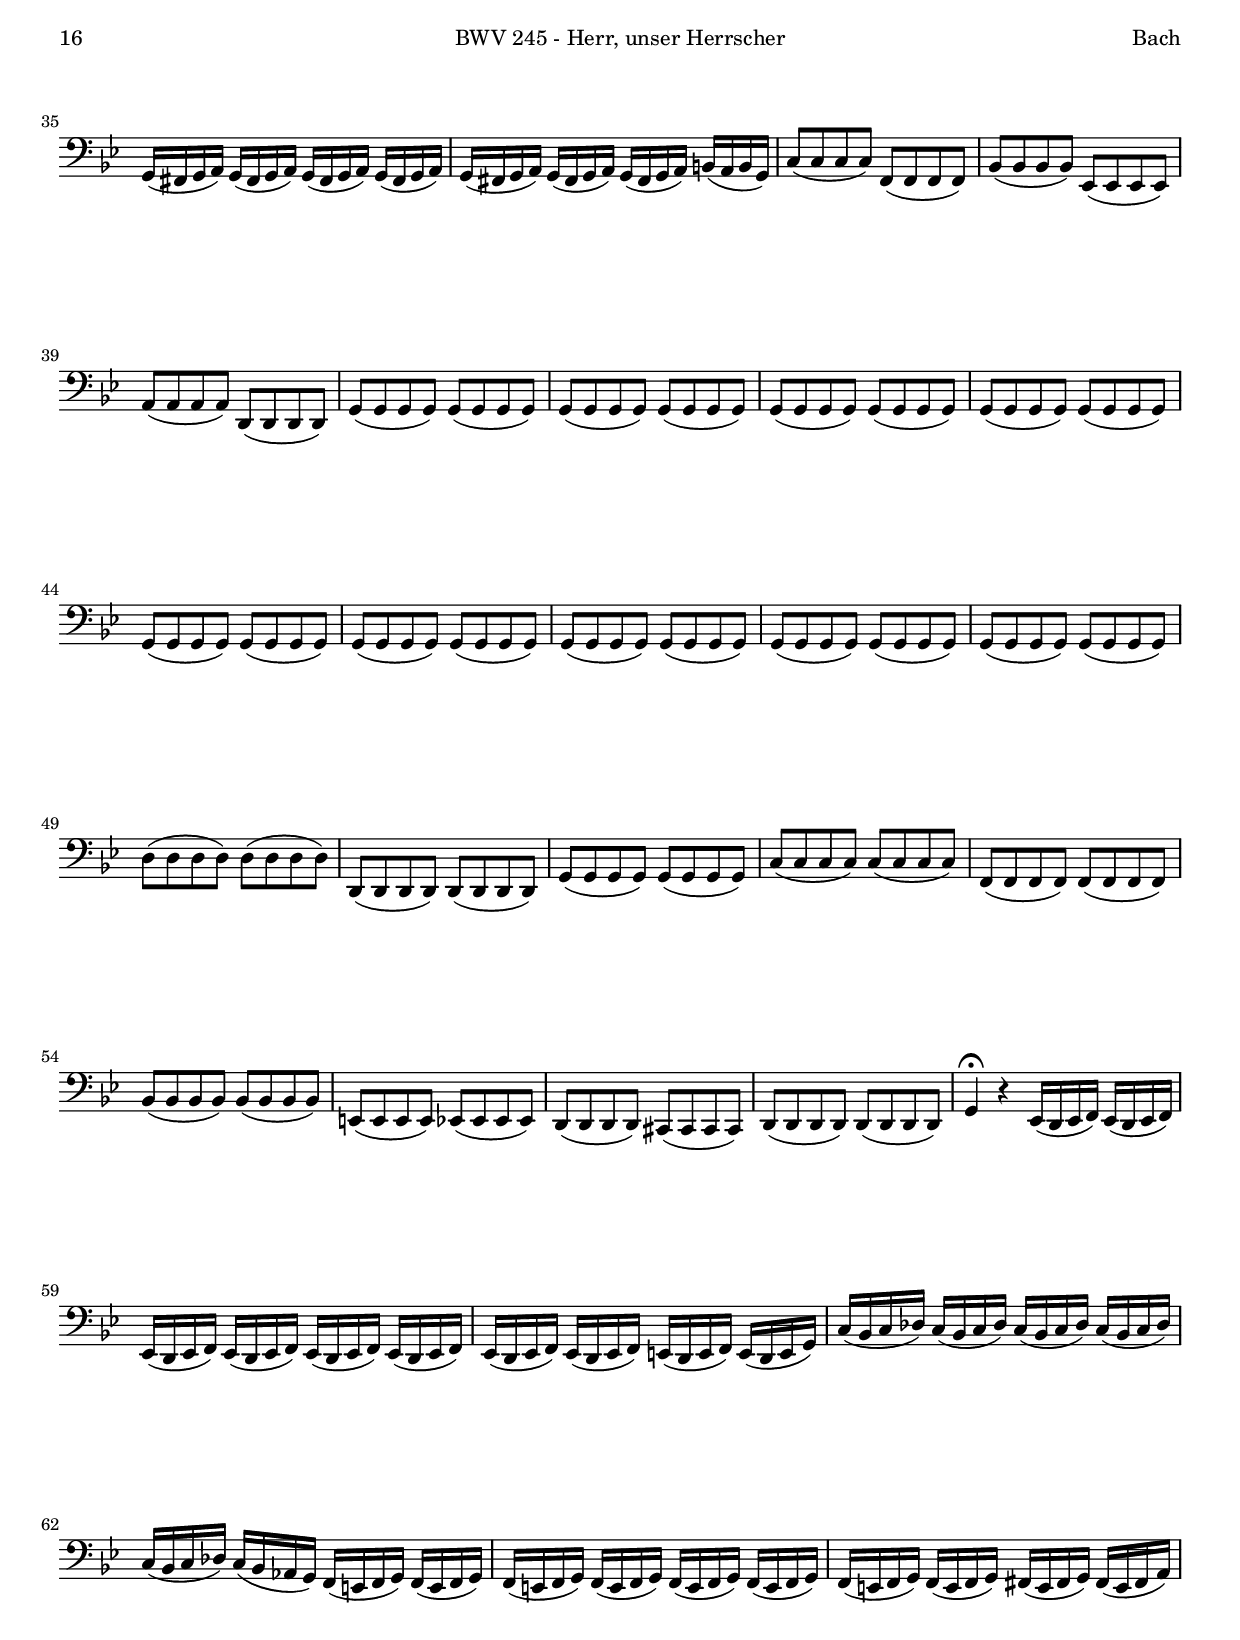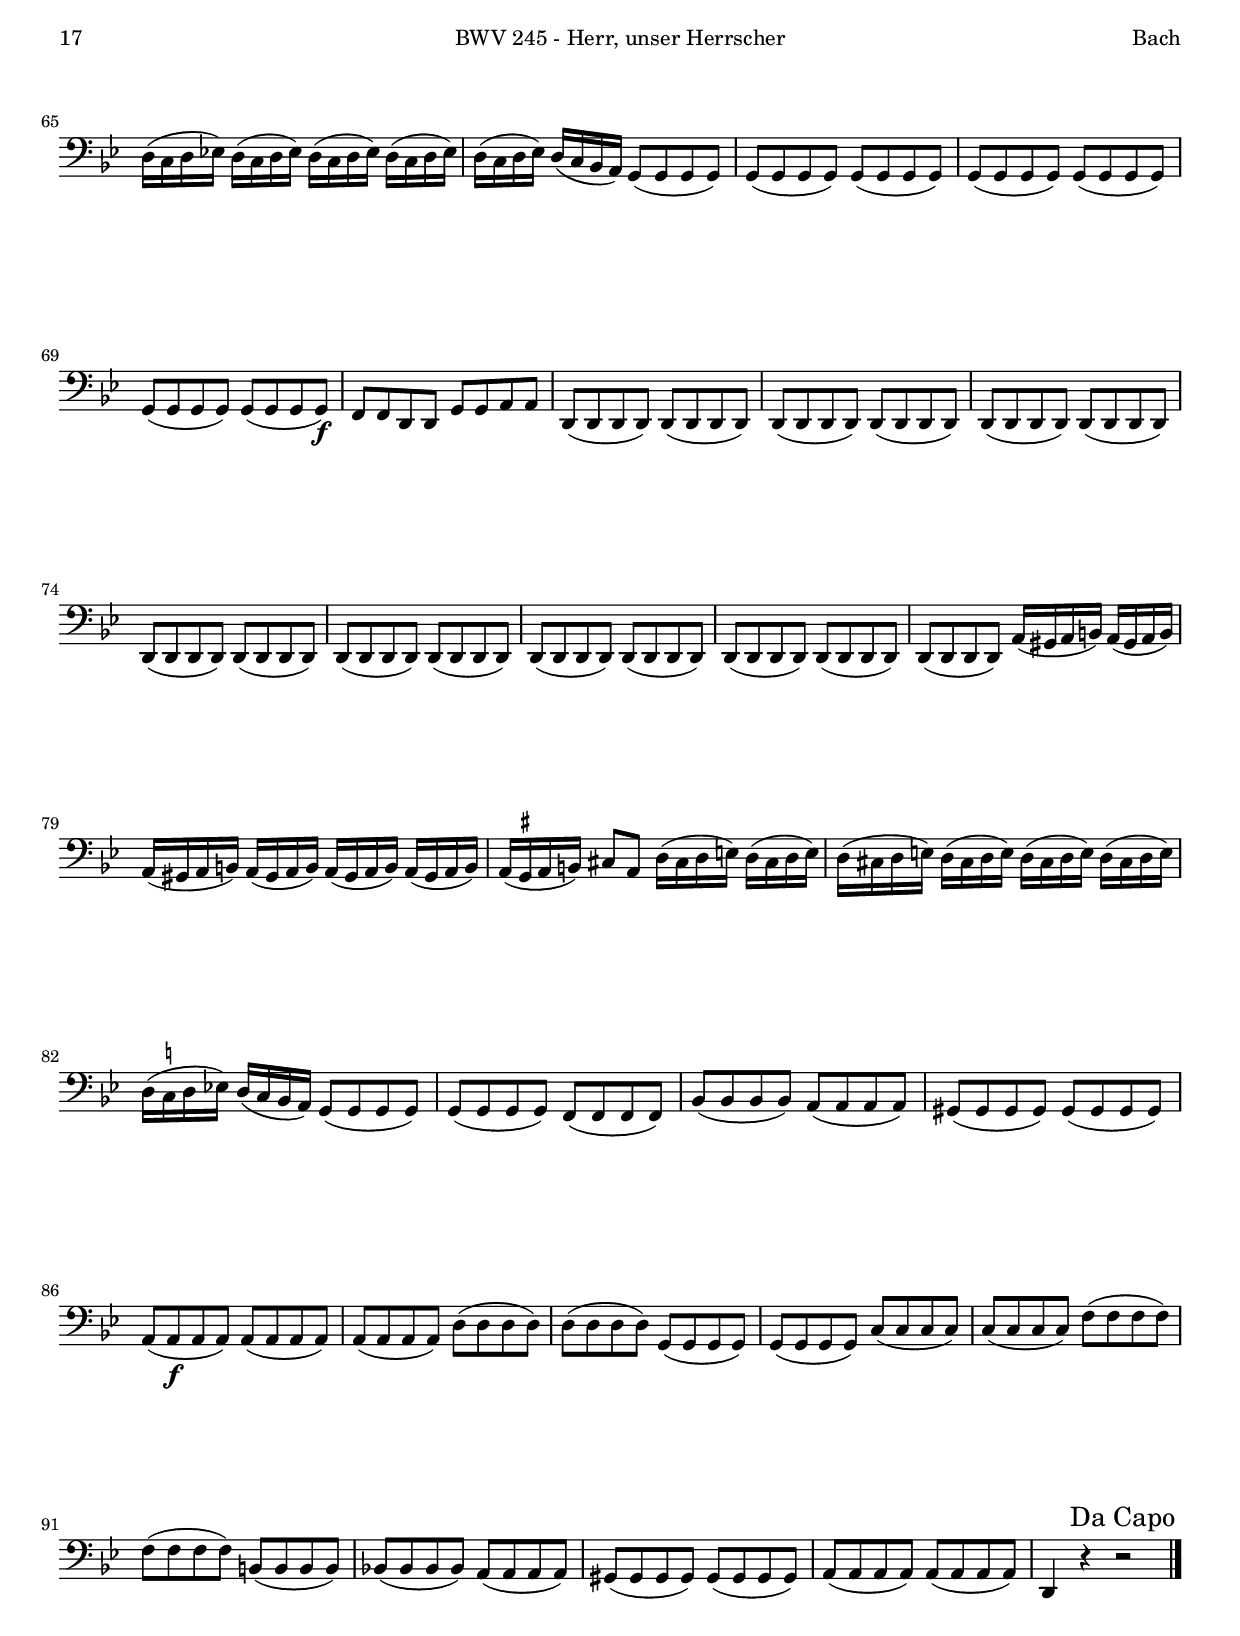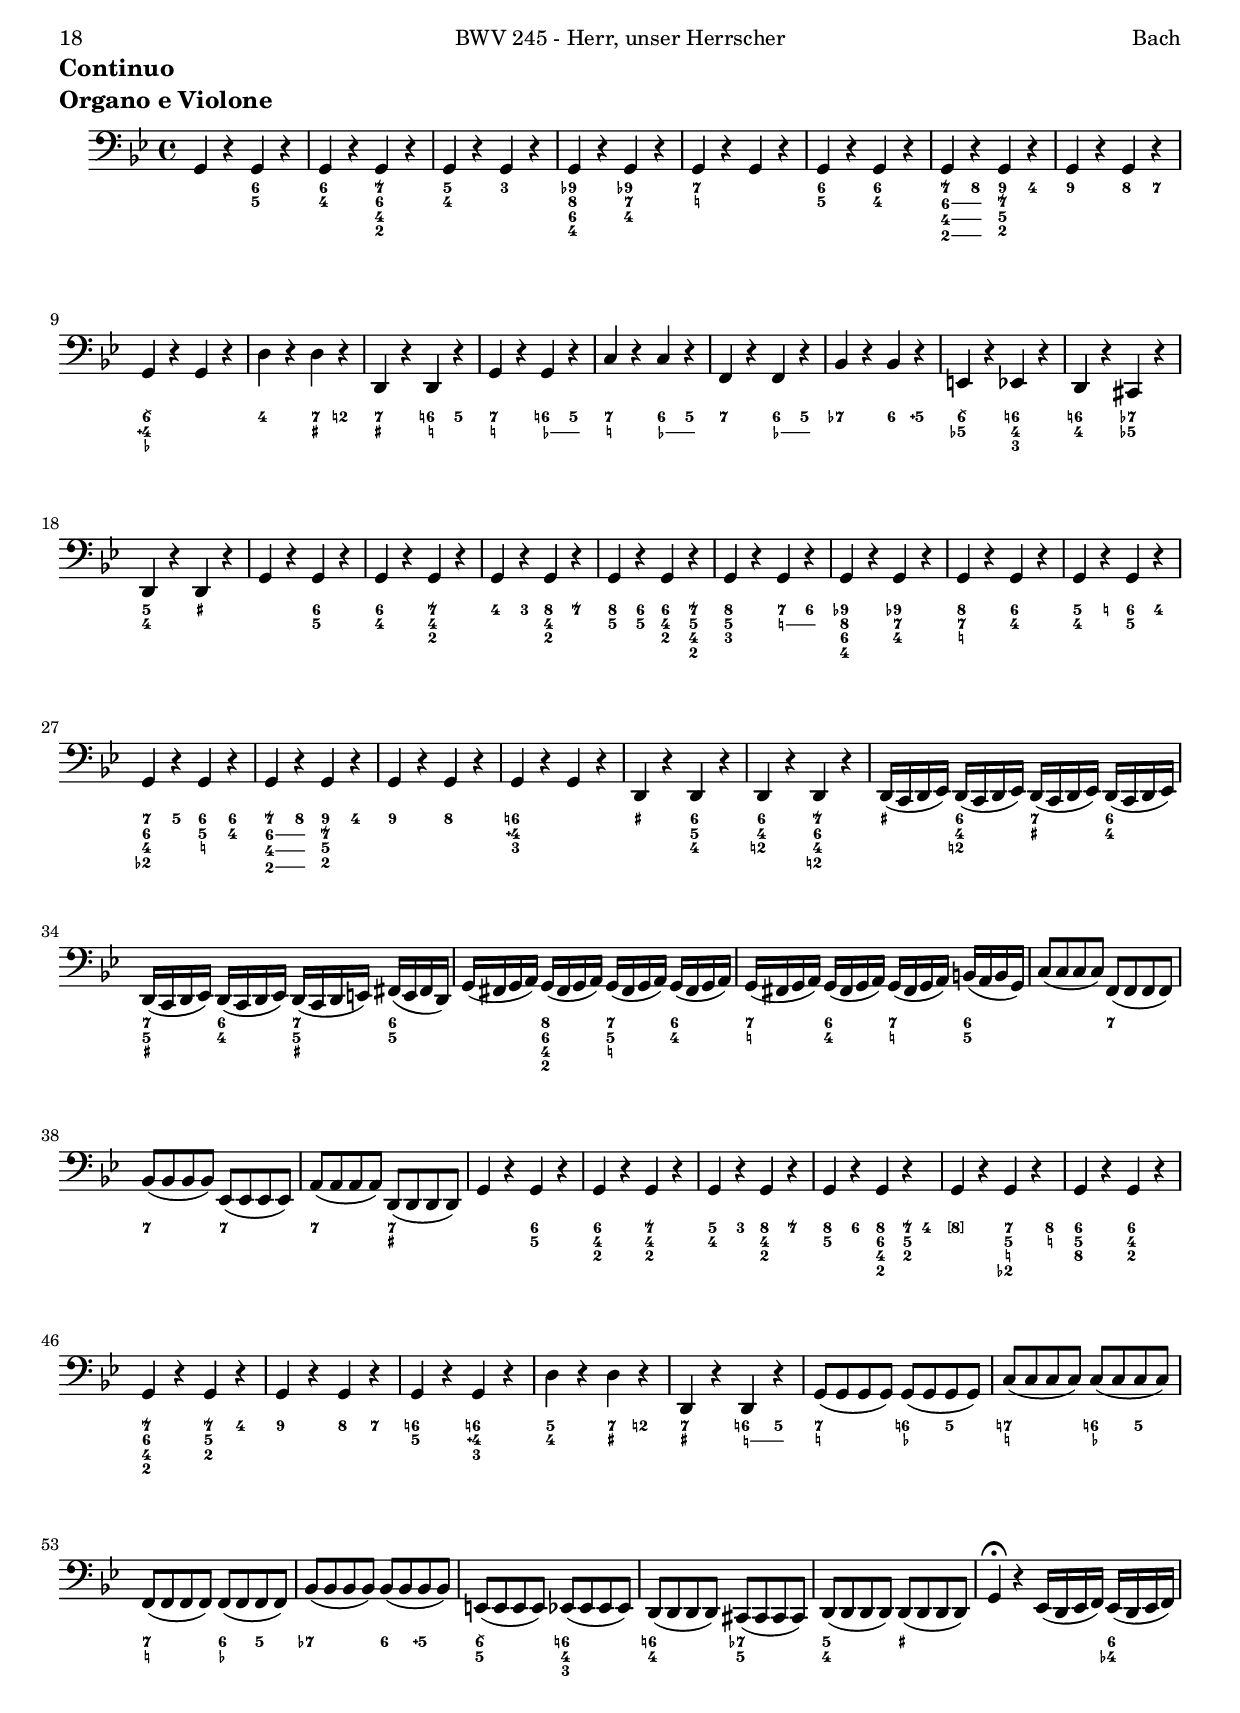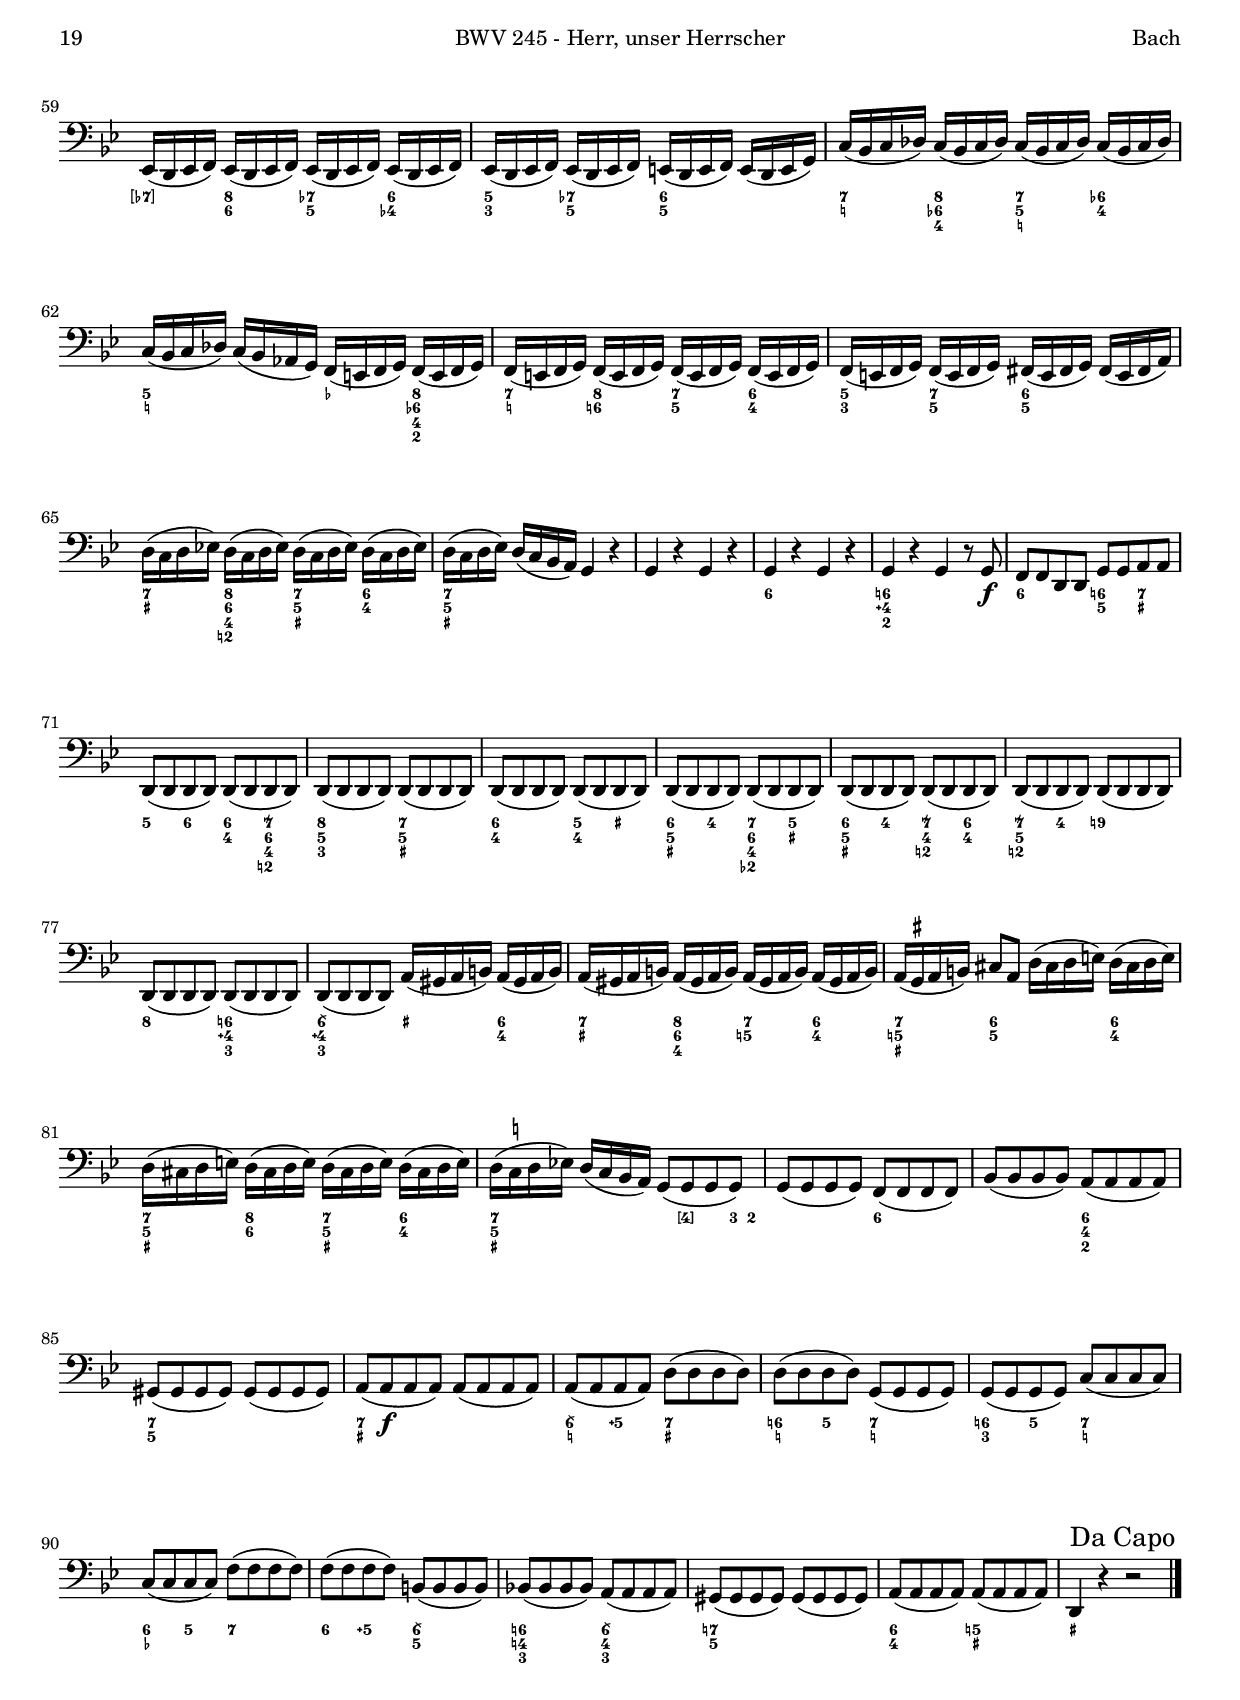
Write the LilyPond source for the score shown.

\version "2.18.0"

#(set-default-paper-size "a4")
#(set-global-staff-size 18.5)
#(ly:set-option 'point-and-click #f)
%nomobile

italicas=\override LyricText.font-shape = #'italic
rectas=\override LyricText.font-shape = #'upright
ss=\once \set suggestAccidentals = ##t
mtempo={\tempo 4 = 60 }
pfermata=\markup{"(" \musicglyph #"scripts.ufermata" ")"}
showMultiRests = { \set Staff.keepAliveInterfaces = #'( rhythmic-grob-interface multi-measure-rest-interface lyric-interface stanza-number-interface percent-repeat-interface) }
hideMultiRests = \unset Staff.keepAliveInterfaces
noados=\once \set Staff.aDueText = #""


htitle="BWV 245 - Herr, unser Herrscher"
hcomposer="Bach"

%{
\header {
	title=\markup{\fontsize #3 "1. Herr, unser Herrscher"}
	subtitle="Johannes-Passion"
        subsubtitle=\markup{\raise #.8 "BWV 245" \vspace #1 }
        composer="Johann Sebastian Bach (1685-1750)"
        pdfauthor=\composer
       %opus="(-)"
	%poet=\markup{"BWV 245"}
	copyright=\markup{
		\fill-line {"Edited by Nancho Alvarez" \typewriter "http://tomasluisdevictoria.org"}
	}
%	tagline=""
}
%}
global={
  \compressFullBarRests
  \key bes \major \time 4/4 \skip 1*95 \bar "|."
  \override Score.RehearsalMark.self-alignment-X=#right
  \mark \markup{"Da Capo"}
}

cantus=\relative c'''{
        \set autoBeaming = ##f
        R1*18
        g4 r ees r
        c  r r fis,8 fis
        g16[ fis g a] g[ fis g bes] a[ g a bes] a[ g a c]
        bes[ a bes c] bes[ a bes d] c[ bes c d] c[ bes c ees]
        d8 g, r4 r g'
        r4 ees r c
        r b8 b c16[ b c d] c[ b c ees]
        d[ c d ees] d[ c d f] ees[ d ees f] ees[ d ees g]
        f[ ees f g] f[ ees f aes] g8 c, c d
        ees4 r8 ees d c d a
        bes16[ a bes c] bes[ a bes c] d8 bes16 g g'8 g
        cis,16[ b cis d] cis[ b cis d] e8 g, bes a
        fis4 r r2
        R1*3
        g'4 g,8 a b ees4 d16[ c]
        d8 g4 f16[ ees] f8 d b g
        g' ees r4 r8 a, bes c
        d16[ c d f] e[ g fis a] g8 g, a bes
        c16[ bes c ees!] d[ fis e g] fis8 d a d
        bes8 g g'4 r ees
        r c r fis,8 fis
        g16[ fis g a] g[ fis g bes] a[ g a bes] a[ g a c]
        bes[ a bes c] bes[ a bes d] c[ bes c d] c[ bes c ees]
        d8 g, d' f!16[ ees] f4 r8 f
        ees8[ d] c[ bes] a[ g] a[ bes]
        c[ bes] a[ g] fis4 d'
        r4 d16[ c] bes[ a] bes8 g r4
        g'4 r r8 e8 cis8. d16
        d8 a r4 r2
        r4 a8 a d d d d
        d16[ c d ees] d[ ees d c] bes[ a bes c] bes[ c bes a]
        g8 g g g c c c c
        c16[ bes c d] c[ d c bes] aes[ g aes bes] aes[ bes aes g]
        f8 f f f bes bes bes bes
        bes16[ a bes c] bes[ c bes a] g8 g c a
        r4 d8 g, r4 g' ~
        g8[ fis] g[ e] fis4. g8
        g4^\fermata r4 r2
        R1
        r2 c,4 c,8 d
        e8 aes4 g16[ f] g8 c4 bes16[ aes]
        bes8 des4 c16[ bes] aes4 r
        f'4 f,8 g a! d!4 c16[ bes]
        c8 ees4 d16[ c] d4 r
        r d d,8 e16[ fis] g8 bes
        a8[ fis] d[ a'] bes g bes d
        g4 d^\p bes g
        ees4 ees8[ f] g[ ees] d[ cis]
        cis2 r4 r8 cis8^\f 
        d16[ cis d e] d[ cis d f] e[ d e f] e[ d e g]
        f[ e f g] f[ e f a] g[ f g a] g[ f g bes]
        a8 d, a' bes c4 r8 d
        g,16[ fis g a] g[ fis g bes] a[ g a bes] a[ g a c] 
        bes[ a bes c] bes[ a bes d] c[ bes c d] c[ bes c ees]
        d8 g, g a bes g'16[ f] e8 d
        cis8[ b] cis[ a] d d, f[ a]
        d8[ a'16 g] f8.[ e16] d8.[ c16] b8.[ a16]
        gis4. a8 a4 r
        a'4 a,8 b cis8 f4 e16[ d]
        e8 g4 f16[ e] f4 r
        r2 d4 d,8 e
        fis8 a4 g16[ fis] g8 c4 bes16[ a]
        bes4 r8 d, f! a d4 ~
        d f^\p d8.[ cis16] d4
        d8[ b] gis[ f!] d4. d8
        cis8 e^\f e'4 ~ e16[ d e f] e[ f e d]
        c[ b c d] c[ d c bes] a8 a c a
        d8 d, d'4 ~ d16[ c d ees] d[ ees d c]
        bes![ a bes c] bes[ c bes a] g8 g bes g
        c8 c, c'4 ~ c16[ bes c d] c[ d c bes]
        a[ g a bes] a[ bes a g] f8 d f d
        g8 d' bes g r4 r8 a
        b16[ a b cis] b[ a b cis] d[ cis d e] d[ cis d e]
        f[ e d cis] d8 b cis4. d8
        d4 r r2
}

altus=\relative c''{
        \set autoBeaming = ##f
        R1*18
        bes4 r bes r
        a4 r r d,8 d
        d16[ c d ees] d[ c d g] ees[ d ees f] ees[ d ees c]
        g'[ fis g a] g[ fis g bes] a[ g a bes] a[ g a c]
        bes8 d, r4 r g
        r4 g r f
        r d8 g g16[ f g aes] g[ f g ees]
        aes[ g aes bes] aes[ g aes f] g[ f g aes] g[ f g ees]
        aes8 g aes d, g ees g g
        fis4 r8 c' a fis d fis
        g16[ fis g a] g[ fis g a] bes8 g16 g g8 bes
        e,16[ d e f] g[ f g a] bes8 e, e e
        a,4 r r2
        R1*2
        d'4 d,8 e fis a4 g16[ fis]
        g8 d r4 r2
        g4 g8 a b d4 c16[ b]
        c8 g r4 f r
        f r ees r
        ees r r8 fis a fis
        d8 d d'4 r bes
        r a r d,8 d
        d16[ c d ees] d[ c d g] ees[ d ees f] ees[ d ees c]
        g'[ fis g a] g[ fis g bes] a[ g a bes] a[ g a c]
        bes8 d, g g b4 r8 g
        g4 g c8[ bes] a[ g]
        a[ d,] ees[ d] d4 r
        d'4 r4 d16[ c] bes[ a] bes8 g
        r4 e r8 g e8. d16
        d8 d d d a' a a a
        a16[ g a bes] a[ bes a g] f[ ees f g] f[ g f ees]
        d8 d d d g g g g
        g16[ f g a] g[ a g f] ees[ d ees f] ees[ f ees d]
        c8 c c c f f f f
        f16[ ees f g] f[ g f ees] d[ c d ees] d[ ees d c]
        bes8 g bes' g r4 g8 ees
        r4 g8 d r4 bes'8 bes
        a2 a
        bes4^\fermata r4 r2
        r2 ees4 ees,8 f
        g8 bes4 aes8 g c4 bes16[ aes]
        bes4 r c c,8 d
        e8 g4 f16[ e] f8 des'4 c16[ bes]
        c4 r f,4 f8 g
        a8 c4 bes8 a8 d4 c16[ bes]
        c4 r d d,8 e
        fis8 a4 g16[ fis] g8 ees'4 d16[ c]
        bes4 r8 g, bes d g d^\p
        bes8 bes bes d ees[ bes] bes[ a]
        a2 r4 r8 a^\f
        a16[ g a bes] a[ g a c] bes[ a bes d] cis[ b cis e]
        d[ cis d e] d[ cis d f] e[ d e f] e[ d e g]
        f8. g16 f8 ees! d4 r8 d
        d16[ c d ees] d[ c d f] ees[ d ees f] ees[ d ees c]
        d[ c d ees] d[ c d g] ees8[ d] ees[ a,]
        d[ bes] d4 cis r8 g'
        e8[ d] a' a a16[ g! a bes] a[ g a bes]
        a[ gis a b] a[ gis a b] gis[ fis gis a] gis[ fis gis a]
        b8 d, b f' e4 r
        R1
        r2 d'4 d,8 e
        fis8 bes4 a16[ g] a8 d4 c16[ bes]
        c8[ a] fis[ d] g4 r8 d % en otras edicion el sol es un re agudo
        g bes d4 a^\p f
        d4 bes2 bes4
        b2. b4
        a8 e'^\f g e a a a a 
        a16[ g a bes!] a[ bes a g] fis[ e fis g] fis[ g fis e]
        d8 d f! d g g, g'4 ~
        g16[ f g a] g[ a g f] e[ d e f] e[ f e d]
        c8 c ees! c f f, f'4 ~
        f16[ e f g] f[ g f e] d[ cis d e!] d[ e d c]
        bes!8 g' r d fis a r d,
        d16[ cis d e] d[ cis d e] f[ e f g] f[ e f e]
        d[ cis d e] f[ e] f[ g] a4. a8
        a4 r r2
}

tenor=\relative c'{
        \set autoBeaming = ##f
        R1*18
        d4 r g r
        fis r r a,8 a
        g8[ d'16 c d8 bes] c16[ bes c d] c[ bes c a]
        d[ c d ees] d[ c d bes] ees8 c a fis'
        d bes r4 r d4
        r4 ees r aes
        r g8 g, c16[ d ees f] ees[ d ees c]
        f[ ees f g] f[ ees f aes] g8 b, c c
        c b b d d g, ees' d
        c4 r8 g d' d a d
        d16[ c d ees] d[ c d ees] d8 d16 c d8 d
        g4 ~ g16[ a g f] e8 e g, g
        d'4 r r2
        R1
        r2 d4 d,8 e
        fis8 bes4 a16[ g] a8 c4 bes16[ a]
        bes8 g r4 g'4 g,8 a
        b8 ees4 d16[ c] d8 f4 ees16[ d]
        ees8 c r4 c4 r
        bes r bes r
        a r r8 a d a
        bes bes g4 r g'
        r fis r a,8 a
        g8[ d'16 c d8 bes] c16[ bes c d] c[ bes c a]
        d[ c d ees] d[ c d bes] ees8 c a fis'
        d8 bes bes bes d4 r8 b
        c8[ g] c[ d] ees[ d] c[ bes]
        ees[ d] c[ d] a4 r
        r d r d16[ c] bes[ a]
        bes8 g r4 bes4 g8 bes
        a a r4 r a8 a
        d d d d d16[ c d ees] d[ ees d c]
        b16[ a b c] b[ c b a] g8 g g g
        c8 c c c c16[ bes c d] c[ d c bes]
        a[ g a bes] a[ bes a g] f8 f f f
        bes bes bes bes bes16[ a bes c] bes[ c bes a]
        \override AccidentalSuggestion.avoid-slur = #'outside
        g[ \ss fis g a] g[ a g \ss f] ees8 ees ees' c
        r4 b8 g r4 g8 g
        d'2 d
        d4^\fermata r r2
        ees4 ees,8 f g8 c4 bes16[ aes]
        bes8 des4 c16[ bes] c4 r
        R1
        r2 f4 f,8 g
        a8 d4 c16[ bes] c8 f4 ees16[ d]
        ees8[ c] a[ g] fis4 r
        d' d,8 e fis8 bes4 a16[ g]
        a8 c4 bes16[ a] g4 r8 g
        bes d g4 d^\p bes
        g8 g4 aes8 bes8[ g] f[ e]
        e2 r4 r8 e^\f
        f16[ e f g] f[ e f a] g[ f g a] g[ f g e]
        f[ g a bes] a[ g a f] bes8[ g'] cis,[ e]
        a,8[ d] c![ bes] a4 r8 a
        bes16[ a bes c] bes[ a bes d] c[ bes c d] c[ bes c ees]
        d8 fis, g4. fis8 fis a
        a d, bes' a g4 r8 bes
        a8[ f'] e8 cis f16[ e f g] f[ e f g]
        f[ e f e] f[ e f8] b,16[ a b c] d[ c d e!]
        f8 b, d16[ cis] d8 cis4 r
        r2 a'4 a,8 b
        cis8 e4 d16[ cis] d4. c16[ bes!]
        a4 d d,8 e fis bes
        a8[ fis] d[ a'] bes d, g bes
        d4 g,^\p f! d
        f4 f f2 ~
        f f
        e8 r r4 r8 e^\f g e
        a8 a a a a16[ g a bes] a[ bes a g]
        f![ e! f g] f[ g f e] d8 d f d
        g8 g g'4 ~ g16[ f g a] g[ a g f]
        ees![ d ees f] ees[ f ees d] c8 c ees c
        f f, f'4 ~ f16[ e f g] f[ g f e]
        d8 d r d d fis, r a
        f'!16[ e f g] f[ e f e] d[ e d cis] d4 ~
        d16[ e f g] a8 d, e4. e8
        fis4 r r2
}

bassus=\relative c'{
        \set autoBeaming = ##f
        R1*18
        g4 r bes r
        ees4 r r d8 c
        bes8[ a bes g] a[ g a fis]
        g[ a bes g] c8 a d d,
        g g, r4 r b'
        r4 c r d
        r4 g,8 d ees8[ g ees c]
        b[ d b g] c8 d ees c
        d16[ c d ees] d[ c d f] ees8 c c' bes!
        a8 bes a g fis[ a] fis[ d]
        g8[ g, bes d] g8 g16 a bes8 bes16[ a]
        g[ a g f] e[ f e d] cis8 cis cis cis
        d4 r r2
        R1
        d'4 d,8 e fis bes4 a16[ g]
        a8 d4 c16[ bes] c8 a fis d
        g g, r4 r2
        R1
        r8 c d ees f16[ ees f a] g[ bes a c]
        bes8 bes, c d ees16[ d ees g] fis[ a g bes]
        a8 a, bes c d16[ c d e] fis8[ d]
        g8 g, bes'4 r g
        r ees' r d8 c
        bes8[ a bes g] a[ g a fis]
        g[ a bes g] c8 a d d,
        g8 g, g' g aes4 r8 g
        c8[ bes] a[ bes] c[ d] ees8 g,
        fis g a bes c[ a] fis[ d]
        g4 r d' r
        d16[ c] bes[ a] bes8 g r g bes g
        d' d, r4 r2
        r r4 d8 d
        g8 g g g g16[ f g a] g[ a g f]
        e[ d e f] e[ f e d] c8 c c c
        f f f f f16[ ees f g] f[ g f ees]
        d[ c d ees] d[ ees d c] bes8 bes d bes
        r4 g'8 e r4 c'8 ees!
        d8 cis d b cis4. cis8
        d2 d,
        g4^\fermata r ees'4 ees,8 f
        g8 c4 bes16[ aes] bes8 ees4 des16[ c]
        des8[ bes] g[ f] e4 r
        c'4 c,8 d e8 aes4 g16[ f]
        g8 bes4 aes16[ g] f4 r
        R1
        r2 d'4 d,8 e 
        fis8 bes4 a16[ g] a8 d4 c16[ bes]
        c8 ees4 d16[ c] bes4 r
        r8 g, bes d g4 r8 g^\p
        g ees bes aes g4 g
        g2 r4 r8 g'^\f
        f8[ e f d] bes[ g a a']
        d,[ e f d] g[ bes] e,[ cis]
        f8[ bes] a[ g] fis4 r8 d
        d'8[ a bes g] fis[ a ~ a g16 fis]
        g8[ a] bes8 g a16[ g a bes] a[ g a c]
        bes8 d g, f e4 r8 g
        g8[ f] g a16[ e] f[ g f e] f[ g f e]
        f8 d r a' d d d d,
        d4 r a' a,8 b
        cis8 f4 e16[ d] e8 a4 g16[ f]
        g8[ e] cis[ a] d4 r
        d'4 d,8 e fis8 bes4 a16[ g]
        a8 c4 bes16[ a] g4 r
        r8 d g bes d4 a^\p
        f4 d bes8[ a] a[ gis]
        gis2. gis4
        a4 r r2
        r8 a'^\f c a d d d d
        d16[ c d e] d[ e d c] b[ a b c] b[ c b a]
        g8 g bes! g c c, c'4 ~
        c16[ bes c d] c[ d c bes] a[ g a bes] a[ bes a g]
        f8 f a f b, b' d b
        g8 g r bes! a[ d, fis a]
        d8 d16[ cis d8] b8 gis4. gis8
        a2 a,
        d4 r r2
}

textocantus=\lyricmode{
Herr Herr Herr 
un -- ser
Her -- _ _ _ _ _ _ _ _ scher
Herr Herr Herr
un -- ser Herr -- _ _ _ _ _ _ _ _ scher,
des -- sen Ruhm
in al -- len Lan -- den
herr -- _ _ lich, 
in al -- len Lan -- _ _ den herr -- lich ist!
Herr,
un -- ser Herr -- _ _ _ _ _ _ scher,
un -- ser Herr -- scher
Herr,
un -- ser Herr -- _ _ scher,
un -- ser Herr -- _ _ scher,
un -- ser Herr -- scher,
Herr Herr Herr
un -- ser Herr -- _ _ _ _ _ _ _ _ scher,
des -- sen Ruhm in al -- len Lan -- den
herr -- lich ist!
Herr
un -- ser Herr -- scher
Herr Herr,
un -- ser Herr -- scher
des -- sen Ruhm in al -- len
Lan -- _ _ _ _ den,
des -- sen Ruhm in al -- len
Lan -- _ _ _ _ den,
des -- sen Ruhm in al -- len
Lan -- _ _ den
herr -- lich
herr -- lich
herr -- lich,
herr -- lich ist!
Zeig' uns durch dei -- _ ne Pas -- _ _ _ _ si -- on
daß du,
der wah -- _ re Got -- _ tes -- sohn
daß du,
der wah -- re Got -- tes -- sohn,
zu al -- ler Zeit,
auch in der größ -- ten Nie -- drig -- keit
ver -- herr -- _ _ _ _ _ _ _ _ licht wor -- den bist
ver -- herr -- _ _ _ _ _ _ _ _ licht wor -- den bist,
ver -- herr -- licht
wor -- den bist,
ver -- herr -- _ _ _ licht
wor -- den bist
zeig' und durch dei -- _ ne 
Pas -- _ si -- on
daß du,
der wah -- _ re Got -- _ tes -- sohn
zu al -- ler Zeit,
auch in __ der größ -- ten Nie -- drig -- keit,
ver -- herr -- _ _ _ _ licht
wor -- den bist,
ver -- herr -- _ _ _ _ licht wor -- den bist,
ver -- herr -- _ _ _ _ licht 
wor -- den bist,
ver -- herr -- licht
ver -- herr -- _ _ _ _ _ licht wor -- den bist.
}

textoaltus=\lyricmode{
Herr Herr Herr 
un -- ser Herr -- _ _ _ _ _ _ _ _ scher
Herr Herr Herr
un -- ser Herr -- _ _ _ _ _ _ scher,
un -- ser Herr -- scher,
des -- sen Ruhm
in al -- len Lan -- den
herr -- _ _ lich,
in al -- len Lan -- _ _ den
herr -- lich ist!
Herr,
un -- ser Herr -- _ _ _ scher
Herr,
un -- ser Herr -- _ _ _ scher
Herr
Herr
Herr
Herr
Herr,
un -- ser Herr -- scher,
Herr Herr Herr
un -- ser Herr -- _ _ _ _ _ _ _ _ scher,
des -- sen Ruhm
in al -- len Lan -- den
herr -- lich ist!
Herr
un -- ser Herr -- scher
Herr Herr,
un -- ser Herr -- scher,
des -- sen Ruhm in al -- len
Lan -- _ _ _ _ den,
des -- sen Ruhm in al -- len
Lan -- _ _ _ _ den,
des -- sen Ruhm in al -- len
Lan -- _ _ _ _ den
herr -- lich
herr -- lich
herr -- lich
herr -- lich,
herr -- lich ist!
Zeig' uns durch
dei -- _ ne Pas -- _ si -- on
zeig' uns durch dei -- _ ne Pas -- _ si -- on
daß du,
der wah -- _ re Got -- _ tes -- sohn
daß du,
der wah -- _ re Got -- _ tes -- sohn
zu al -- ler Zeit,
auch in der größ -- ten Nie -- drig -- keit
ver -- herr -- _ _ _ _ _ _ _ _ licht wor -- den bist
ver -- herr -- _ _ _ _ _ _ licht
wor -- den bist
ver -- herr -- licht,
ver -- herr -- _ _ _ _ _ _ licht wor -- den bist
daß du,
der wah -- _ re Got -- _ _ _ tes -- sohn
zu al -- ler Zeit,
auch in der größ -- ten
Nie -- drig -- keit,
ver -- herr -- licht wor -- den bist,
ver -- herr -- _ _ _ _ licht wor -- den bist,
ver -- herr -- _ _ _ _ licht
wor -- den bist,
ver -- herr -- _ _ _ _ licht
ver -- herr -- licht
ver -- herr -- _ _ _ _ _ licht wor -- den bist.
}

textotenor=\lyricmode{
Herr Herr Herr
un -- ser Herr -- _ _ _ _ _ scher,
un -- ser Herr -- scher
Herr Herr Herr
un -- ser Herr -- _ _ _ _ scher,
un -- ser Herr -- scher,
un -- ser Herr -- scher,
des -- sen
Ruhm
in al -- len Lan -- den
herr -- _ _ lich,
in al -- len
Lan -- _ den herr -- lich ist!
Herr, un -- ser Herr -- _ _ _ _ _ _ scher
Herr, un -- ser Herr -- _ _ _ _ _ _ scher
Herr
Herr
Herr
Herr
Herr, un -- ser
Herr -- scher,
Herr
Herr Herr 
un -- ser Herr -- _ _ _ _ _ scher,
un -- ser Herr -- scher,
des -- sen
Ruhm
in al -- len Lan -- den
herr -- lich ist!
Herr un -- ser Herr -- scher
Herr, un -- ser Herr -- scher
des -- sen Ruhm
in al -- len Lan -- _ _ _ _ den,
des -- sen
Ruhm in al -- len Lan -- _ _ _ _ den,
des -- sen Ruhn in al -- len 
Lan -- _ _ _ _ den
herr -- lich
herr -- lich
herr -- lich,
herr -- lich ist!
Zeig' uns durch dei -- _ ne Pas -- _ si -- on
daß du,
der wah -- _ re Got -- _ _ _ tes -- sohn
daß du,
der wah -- _ re Got -- _ tes -- sohn
zu al -- ler Zeit,
auch in der größ -- ten Nie -- drig -- keit
ver -- herr -- _ _ _ _ _ _ licht
wor -- den bist
ver -- herr -- _ _ _ _ licht
wor -- den bist,
ver -- herr -- licht wor -- den bist
ver -- herr -- licht,
ver -- herr -- _ _ _ _ _ _ licht
wor -- den bist
zeig' uns durch
dei -- _ ne Pas -- si -- on,
daß du,
der wah -- re Got -- tes -- sohn,
zu al -- ler Zeit,
auch in der größ -- ten Nie -- drig -- keit
ver -- herr -- licht
wor -- den bist,
ver -- herr -- _ _ _ _ licht wor -- den bist,
ver -- herr -- _ _ _ _ licht
wor -- den bist,
ver -- herr -- _ _ licht
ver -- herr -- licht
ver -- herr -- _ _ _ _ licht
wor -- den bist.
}

textobassus=\lyricmode{
Herr Herr Herr
un -- ser Herr -- _ _ _ scher,
un -- ser Herr -- scher
Herr Herr Herr
un -- ser Herr -- _ _ scher,
un -- ser Herr -- _ _ scher,
des -- sen Ruhm in al -- len
Lan -- den
herr -- _ lich,
in al -- len Lan -- _ _ den
herr -- lich ist!
Herr,
un -- ser Herr -- _ _ _ _ _ _ scher,
un -- ser Herr -- scher
Herr, un -- ser Herr -- _ _ scher,
un -- ser Herr -- _ _ scher,
un -- ser Herr -- _ _ scher,
Herr Herr Herr un -- ser
Herr -- _ _ _ scher,
un -- ser Herr -- scher,
des -- sen Ruhm
in al -- len Lan -- den,
in al -- len Lan -- den herr -- lich ist!
Herr un -- ser Herr -- scher
Herr, un -- ser
Herr -- scher
des -- sen Ruhm in al -- len
Lan -- _ _ _ _ den,
des -- sen Ruhm in al -- len
Lan -- _ _ _ _ den
herr -- lich
herr -- lich
des -- sen Ruhm in al -- len
Lan -- den herr -- lich ist!
Zeig' uns durch
dei -- _ ne Pas -- _ _ _ si -- on
zeig' uns durch dei -- _ ne Pas -- _ si -- on
daß du,
der wah -- _ re Got -- _ _ _ _ tes -- sohn
zu al -- ler Zeit
auch in der größ -- ten Nie -- drig -- keit
ver -- herr -- _ _ _ licht
wor -- den bist
ver -- herr -- _ _ licht,
ver -- herr -- _ _ licht wor -- den bist
ver -- herr -- licht,
ver -- herr -- _ _ licht
ver -- herr -- licht wor -- den bist
zeit' und durch dei -- _ ne Pas -- _ _ _ si -- on
daß du,
der wah -- _ re Got -- _ tes -- sohn
zu al -- ler Zeit,
auch in der größ -- ten
Nie -- drig -- keit
ver -- herr -- licht wor -- den bist,
ver -- herr -- _ _ _ _ licht
wor -- den bist,
ver -- herr -- _ _ _ _ licht
wor -- den bist,
ver -- herr -- licht wor -- den
ver -- herr -- _ licht,
ver -- herr -- licht
wor -- den bist.
}


flautauno = \relative c'' {
  r2 ees ~
  ees4 c fis,2
  g2. g'4 ~
  g4 c, f2 ~
  f1
  ees ~
  ees2 d4 c
  bes2 bes' ~
  bes4 g cis,2
  d2 c'! ~
  c b4 a
  b2 bes ~
  bes a4 g
  a2 aes ~
  aes g4 fis
  g1 ~
  g ~
  g2 fis
  g4 r ees2 ~
  ees4 c fis,2
  g4 g'2 fis4
  g ees2 d8 c
  bes4 d g2 ~
  g4 c, f2 ~
  f ees
  d2. c4
  f2 ees ~
  ees d4 c
  bes2 bes' ~
  bes4 g e2
  fis4 d bes'2 ~
  bes4 g cis,2
  d4 r r d(
  c bes a c
  bes) g'( f ees 
  d4 c b d
  c) r a'2 ~
  a g ~
  g fis
  g4 r ees2 ~
  ees4 c fis,2
  g4 g'2 fis4
  g4 ees2 d8 c
  bes4 g' f!2
  ees1 ~
  ees2 d4 c
  bes2 bes' ~
  bes4 g cis,2
  d c'! ~
  c b4 a
  b2 bes ~
  bes2 a4 g
  a2 aes ~
  aes g4 fis
  g1 ~
  g ~
  g2 fis
  g4^\fermata r4 r ees-\p(
  des c bes aes
  g4 bes2) c4(
  bes aes g f 
  e g8 c, f4) r
  r f'( ees d
  c ees d) r
  r d( c bes 
  a c) bes16( a bes c) bes( a bes c)
  bes( a bes c) bes( a bes c) bes( a bes c) bes( a bes c)
  bes4 r r2
  R1
  r4 f-\f e cis'
  d bes'2 a8 g
  f2 fis
  g2. fis4
  bes2. a4 ~
  a g cis, d
  e1
  d4 c b2
  d e4 a-\p(
  g f e d
  cis e d) r
  r d( c bes
  a c) bes16( a bes c) bes( a bes c)
  bes( a bes c) bes( a bes c) a4 r
  R1
  d1-\f
  cis4 b cis2
  c!1
  b4 a b2
  bes!1
  a4 g a2 ~
  a gis
  g!2 fis
  f! f' ~
  f e
  d4 r r2
}

flautados=\relative c''{
  \set Staff.aDueText = #""
  r4 d2 g,4
  c1 ~
  c2 bes
  aes'2. f4
  b,4 c d2 ~
  d c
  fis4 g a2 ~
  a2 g4 f!
  e2 g ~
  g2 fis4 e
  fis2 f ~
  f2 e4 d
  e2 ees ~
  ees d4 c
  d1
  cis2 c
  b bes
  a1
  bes4 d2 g,4
  c1 ~
  c4 bes a2
  g4 g'2 fis4
  g4 r r ees
  aes2. f4
  b,2 c ~
  c4 b ees2 ~
  ees4 d2 c4
  fis4 g a2 ~
  a g4 f!
  e2 g4 bes,
  a a'2 d,4
  g2. bes,4^\trill
  a4 d( c bes
  a g fis a
  g) r r g'(
  f ees d f)
  ees1
  d
  c
  bes4 d2 g,4
  c1 ~
  c4 bes a2
  g4 g'2 fis4
  g4 g, d'2 ~
  d c
  fis4 g a2 ~
  a g4 f!
  e2 g ~
  g fis4 e
  fis2 f ~
  f e4 d
  e2 ees ~
  ees d4 c
  d1
  cis2 c
  b2 bes
  a1
  bes4^\fermata r4 r2
  r4 ees(\p des c % no hay \p
  bes des c) r
  r c( bes aes
  g bes aes) f'(
  ees d c bes
  a4) c2 d4(
  c bes a g
  fis a8 d,) g16( fis g a) g( fis g a)
  g( fis g a) g( fis g a) g( fis g a) g( fis g a)
  bes4 r r2
  R1*2
  r4 f e cis'
  d2 c!
  bes a ~
  a4 g c2
  bes2. bes4
  a4 g f2
  f'2. d4
  b2 cis4 r
  r a'(-\p g f % no hay \p
  e4 g f) d(
  c bes a g
  fis a8 d,) g16( fis g a) g( fis g a)
  g( fis g a) g( fis g e) a4 r
  R1*2
  g1
  fis4 e fis2
  f!1
  e4 d e2
  ees! ees'
  d4 cis d2 ~
  d1 ~
  d ~
  d2 cis
  d4 r r2
}

oboeuno=\relative c''{

}

oboedos=\relative c''{
  r4 d2 g,4
  c1 ~
  c2 bes
  aes'2. f4
  b,4 c d2 ~
  d c
  fis4 g a2 ~
  a2 g4 f!
  e2 g ~
  g2 fis4 e
  fis2 f ~
  f2 e4 d
  e2 ees ~
  ees d4 c
  d1
  cis2 c
  b bes
  a1
  bes4 d2 g,4
  c1 ~
  c4 bes a2
  g4 g'2 fis4
  g4 r r ees
  aes2. f4
  b,2 c ~
  c4 b ees2 ~
  ees4 d2 c4
  fis4 g a2 ~
  a g4 f!
  e2 g4 bes,
  a a'2 d,4
  g2. bes,4^\trill
  a4 d( c bes
  a g fis a
  g) r r g'(
  f ees d f)
  ees1
  d
  c
  bes4 d2 g,4
  c1 ~
  c4 bes a2
  g4 g'2 fis4
  g4 g, d'2 ~
  d c
  fis4 g a2 ~
  a g4 f!
  e2 g ~
  g fis4 e
  fis2 f ~
  f e4 d
  e2 ees ~
  ees d4 c
  d1
  cis2 c
  b2 bes
  a1
  bes4^\fermata r4 r2
  r4 ees(\p des c % no hay \p
  bes des c) r
  r c( bes aes
  g bes aes) f'(
  ees d c bes
  a!4) c2 d4(
  c bes a g
  fis a8 d,) d16( c d ees) d( c d ees)
  d( c d ees) d( c d ees) d( c d ees) d( c d fis)
  g4 r r2
  R1*2
  r4 f-\f e cis'
  d2 c!
  bes a ~
  a4 g c2
  bes2. bes4
  a4 g f2
  f'2. d4
  b2 cis4 r
  r a'(-\p g f % no hay \p
  e4 g f) d(
  c bes a g
  fis a8 d,) d16( c d ees) d( c d ees)
  d( c d ees) d( c d e) f!4 r
  R1*2
  g1-\f
  fis4 e fis2
  f!1
  e4 d e2
  ees! ees'
  d4 cis d2 ~
  d1 ~
  d ~
  d2 cis
  d4 r r2
}

violinuno = \relative c' {
  d16( c d ees) d16( c d ees) d16( c d ees) d16( c d ees) 
  c( bes c d) c( bes c d) c( bes c d) c( bes c ees)
  d( c d ees) d( c d ees) d( c d ees) d( c d ees)
  c( b c d) c( b c d) c( b c d) c( b c ees)
  d( c d ees) d( c d ees) d( c d ees) d( c d b)
  g'( f g aes) g( f g aes) g( fis g a) g( fis g bes)
  a( g a c) a( g a bes) a( g a bes) a( g a fis)
  bes( a bes c) bes( a bes c) bes( a bes a) bes( a bes d)
  cis( b cis d) cis( b cis d) e( d e f) e( d e f)
  d( c! d ees!) d( c d ees) d( c d ees) c( bes c ees)
  d( c d ees) d( c d ees) d( c d ees) d( c d ees)
  d( c d ees) d( c d b) g( f g a) bes( a bes d)
  c( bes c d) c( bes c d) c( bes c d) ees( f ees d)
  c( bes c d) c( bes c a) f( ees f g) aes( g aes c)
  bes( aes bes c) bes( aes bes c) bes( a bes c) d( ees d c)
  bes( a bes c) bes( a bes c) a( g a bes) a( g a c)
  d( c d ees) d( c d f) e( d e fis) g( fis g a)
  d,( c d ees!) d( c d ees) c( bes c d) c( bes c d)
  bes( a bes c) bes( a bes c) bes( a bes c) bes( a bes c)
  a( g a bes) a( g a bes) a( g a bes) a( g a bes)
  g( fis g a) g( fis g d) a'( g a bes) a( g a c)
  bes( a bes c) bes( a bes d) c( bes c d) c( bes c ees)
  d( c d ees) d( c d ees) d( c d ees) d( c d ees)
  c( b c d) c( b c d) c( b c d) c( b c ees)
  d( c d ees) d( c d ees) c( b c d) c( b c ees)
  d( c d ees) d( c d f) ees( d ees f) ees( d ees g)
  f( ees f g) f( ees f aes) g( f g aes) g( fis g c)
  fis,( e fis a!) c,( bes c ees) a,( g a bes) a( g a fis)
  bes( a bes c) bes( a bes c) d( cis d g) d( cis d g)
  cis,( b cis d) cis( b cis d) e( d e fis) e( d e fis)
  d( c! d ees!) c( bes c d) bes( a bes c) a( g a bes)
  g( f g a) g( f g a) bes( a g fis) e( d e g)
  fis8-. r g-. r a-. r bes-. r
  c-. r d-. r ees-. r d-. r
  d r c r d r ees r
  f r g r aes r g r
  g8 ees ~ ees16 f ees d c8 f ~ f16 g f ees
  d8 d ~ d16 ees d c bes8 ees ~ ees16 f ees d
  c8 c ~ c16 d c bes a8 d ~ d16 ees d c
  bes16( a bes c) bes( a bes c) bes( a bes c) bes( a bes c)
  a( g a bes) a( g a bes) a( g a bes) a( g a bes)
  g( fis g a) g( fis g d) a'( g a bes) a( g a c)
  bes( a bes c) bes( a bes d) c( bes c d) c( bes c ees)
  d( c d ees) d( c d ees) d( c d ees) d( c d b)
  g( f g aes) g( f g aes) g( fis g a) g( fis g bes)
  a( g a bes) a( g a bes) a( g a bes) a( g a fis)
  bes( a bes c) bes( a bes c) bes( a bes a) bes( a bes d)
  bes( a bes d) cis( b cis d) e( d e f) e( d e f)
  d( c d ees!) d( c d ees) d( c d ees) c( bes c ees)
  d( c d ees) d( c d ees) d( c d ees) d( c d ees)
  d( c d ees) d( c d f) g,( f g a) bes( a bes d)
  c16( bes c d) c( bes c d) c( bes c d) ees( f ees d)
  c( bes c d) c( bes c ees) f,( ees f g) aes( g aes c)
  bes( aes bes c) bes( aes bes c) bes( a bes c) d( ees d c)
  bes( a bes c) bes( a bes c) a( g a bes) a( g a c)
  d( c d ees) d( c d f) e( d e fis) g( fis g a)
  d,( c d ees!) d( c d ees) c( bes c d) c( bes c d)
  bes4^\fermata r4 g8-.-\p r aes-. r
  bes -. r c-. r des-. r ees-. r
  f-. r ees-. r g r c,, r
  g' r aes r bes r c r
  des r c r c r bes r
  c r d! r ees r f r
  g8 r f r a r d,, r
  a' r bes r c r d r
  ees r d r d r g r
  d r bes r g r bes r
  ees,16( d ees f) ees( d ees f) ees( d ees f) d( cis d e)
  cis( b cis d) cis( b cis d) cis( b cis d) cis( b cis e)
  d(-\f cis d e) d( cis d f) e( d e f) e( d e g)
  f( e f g) f( e f a) g( f g a) g( f g bes)
  a( g a bes) c( bes c d) ees!( d ees c) fis,( ees' d c)
  bes( c bes a) g( fis g d) a'( g a bes) a( g a c)
  bes( a bes c) bes( a bes d) c( bes c d) c( bes c ees)
  d( c d ees) d( cis d e) cis!( b cis e) g,( f g bes)
  e,( d e f) e( d e cis) f( e f g) f( e f g)
  a( gis a b) a( gis a b) gis( fis gis a) gis( fis gis a)
  b( a b cis) b( a b cis) a8-. r f'-\p r
  cis-. r d-. r cis-. r d-. r
  g-. r e-. r f-. r g-. r
  a r bes r c r d r
  ees r d r d r bes r
  g r d r a r f r
  d16( cis d e) d( cis d e) d( cis d e) d( cis d e)
  d( cis d e) d( cis d e) d( cis d e) d( f e d)
  a'( g a bes) g(-\f f g bes) a( bes a g) a( g a bes)
  a( g a bes) a( g a bes) a( bes a g) a( ees! d c)
  d16( c d e) f( e f a) g( a g f) g( f g a)
  bes!( c bes a) g( f g a) g( f g a) g( a g f)
  ees!( d c d) ees( d ees g) f( g f ees) f( ees f g)
  a( g a bes) a( bes a g) f( e f g) f( e f g)
  e( d e f) e( d e g) a( g a bes) a( g a c)
  b( a b cis) b( a b cis) d( cis d e) d( cis d e)
  f( g f e) d( cis d e) a,( g a bes) g( fis g a)
  fis4 r r2
}

violindos=\relative c'{
  bes16( a bes c) bes( a bes c) bes( a bes c) bes( a bes c)
  a( g a bes) a( g a bes) a( g a bes) a( g a bes)
  g a g8 ~ g16 a g8 ~ g16 a( bes c) bes( a bes g)
  ees'( d ees f) ees( d ees f) ees( d ees f) ees( d ees f)
  g( f g aes) g( f g aes) g( f g aes) g( f g d)
  ees( d ees f) ees( d ees f) ees( d ees f) ees( d ees f)
  ees( d ees a) ees( d ees g) fis( e fis g) fis( e fis a)
  g( fis g a) g( fis g a) d,( c d ees) d( c d bes')
  e,( d e f) e( d e g) bes( a bes c) bes( a bes c)
  a( g a bes) a( g a bes) a( g a bes) a( g a bes)
  a( g a bes) a( g a bes) aes( g aes bes) c( ees d c)
  b( a! b c) b( a g f) g( a bes! c) d( c d bes)
  g( f g a) g( f g f) ees!( g a bes) c( d c bes)
  a( g a bes) a( g f ees) f( g aes bes) c( bes c aes)
  f( ees f g) f( ees f c) d( fis g a!) bes( c bes a)
  g( fis g a) g( fis g a) c,( bes c d) c( bes c a')
  b( a b c) b( a b a) g( fis g a) bes( a bes a)
  g( e fis g) a( c bes c) a( g a bes) a( g a bes)
  g( fis g a) g( fis g a) g( fis g a) g( fis g a)
  fis( e fis g) fis( e fis g) fis( e fis g) fis( e fis g)
  d( c d ees!) d( c d g) ees( d ees f) ees( d ees c)
  g'( fis g a) g( fis g bes) a( g a bes) a( g a fis)
  bes( a bes c) bes( a bes c) b( a b c) b( a b g)
  ees'( d ees f) ees( d ees f) ees( d ees f) ees( d ees c)
  g'( f g aes) b,( a! b c) g( f g aes) g( f g c)
  f,( ees f g) f( ees f d) g( f g aes) g( f g ees)
  aes( g aes g) aes( g aes f) b( d c b) c(\( d) c( d)\)
  ees( bes! c d) ees( d ees c) d( c d ees) d( c d ees)
  d( ees d c) d( ees d c) bes( a bes c) bes( a bes d,)
  e( d e f) g( f g a) bes( a bes c) bes( a bes c)
  \override AccidentalSuggestion.avoid-slur = #'outside
  a( g a bes) a( g a bes) g( \ss f! g a) f( e f g) % \ss fis en BWV
  e( d e f) e( d e f) g( fis g a) g( fis g e)
  a8-. r bes-. r fis-. r g-. r
  fis-. r bes-. r a-. r fis-. r
  bes r g r b r c r
  b r ees r d r b r
  c8 c ~ c16 d c d ees8 c ~ c16 ees d c
  d8 bes ~ bes16 c bes c d8 bes ~ bes16 d c bes
  c8 a ~ a16 bes a bes c8 a ~ a16 c bes a
  g16( fis g a) g( fis g a) g( fis g a) g( fis g a)
  fis( e fis g) fis( e fis g) fis( e fis g) fis( e fis g)
  d( c d ees!) d( c d g) ees( d ees f) ees( d ees c)
  g'( fis g a) g( fis g bes) a( g a bes) a( g a fis)
  bes( a bes c) bes( a bes c) b( a b c) b( a b d)
  ees,( d ees f) ees( d ees f) ees( d ees f) ees( d ees f)
  ees( d ees f) ees( d ees g) fis( e fis g) fis( e fis a)
  g( fis g a) g( fis g a) d,( c d ees) d( c d bes')
  g( f! g bes) e,( d e g) bes( a bes c) bes( a bes c)
  a( g a bes) a( g a bes) a( g a bes) a( g a bes)
  a( g a bes) a( g a bes) aes( g aes g) f( ees' d c)
  b( a! b c) b( c b a) g( a bes c) d( c d f)
  g,( f g a) g( f g f) ees!( g a bes) c( d c bes)
  a( g a bes) a( bes a g) f( g aes bes) c( bes c ees)
  f,( ees f g) f( ees f c) d( fis g a) bes( c bes a)
  g( fis g a) g( fis g a) c,( bes c d) c( bes c a')
  b( a b c) b( a b a) g( fis g a) bes( a g8) ~
  g16 e( fis g) a ( c bes c) a( g a bes) a( g a bes)
  g4^\fermata r4 bes8-.-\p r c-. r % no hay \p
  g-. r aes-. r g-. r c-. r
  bes-. r g-. r g r g r
  e r f r e r aes r
  g r e r f r des' r
  a! r bes r a r d! r
  c8 r a r a r a r
  fis r g r fis r bes r
  a r fis r g r d' r
  bes r g r d r g r
  bes,16( aes bes c) bes( aes bes c) bes( a bes c) bes( a bes c)
  a!( g a bes) a( g a bes) a( g a bes) a( g a bes)
  a(-\f g a bes) a( g a c) bes( a bes d) cis( b cis e)
  d( cis d e) d( cis d f) e( d e f) e( d e cis)
  f( e f g) a( g a bes) c( bes c ees!) d( c bes a)
  g( fis g a) d,( c d f) ees( d ees f) ees( d ees c)
  d( c d ees) d( c d g) ees( d ees d) ees( d ees c)
  fis( a g fis) g( a g f) g(f g a) bes( a bes g)
  a( g a bes) a( g a bes) a( g a bes) a( bes a g)
  f( e f e) f( e f8) b,16( a b c) d( c d e!)
  f( e f g) f( e f g) e8-. r d-.-\p  r % no hay \p 
  e-. r f-. r g-. r a-. r
  bes-. r a-. r a-. r bes-. r
  d r d r a' r g r
  c r a r bes r g r
  d r bes r d, r d r
  bes16( a bes c) bes( a bes c) bes( a bes c) bes( a bes c)
  b( a b cis) b( a b cis) b( a b cis) b( d cis b)
  e( d e f) e(-\f d e f) e( f e d) e( d e f)
  ees!( d e fis) g( bes a g) fis( e fis g) fis( g fis e)
  d( e f! g) a( g a f) d( ees d c) d( c d c)
  bes!( d e f) g( a g f) e( d e f) e( f e d)
  c( d ees! f) g( f g ees) c( d c bes) c( bes c ees)
  f( e f g) f( g f e) d( cis d e) d( cis d e)
  g,( d' g a) g( f g bes) d( cis d e) d( cis d a)
  d,( cis d e) d( cis d e) f( e f g) f( e f e)
  d( cis d e) f( e f g) a8( e16 d) e( d e fis)
  d4 r r2
}


viola=\relative c'{
  g8( d) g( d) g( ees) g( ees)
  ees'( c) ees( c) ees( c) ees( c)
  g'( d) g( d) g( d) g( d)
  ees( c) ees( c) aes'( f) aes( f)
  g,16( a! b c) b( a b c) b( a b c) b( a b d)
  c8( g) c( g) c( g) c( g)
  c16( bes c d) c( bes c d) c( bes c d) ees8( a,)
  d16( c d ees) d( c d fis) g( fis g a) g( fis g d)
  g( f! g a) bes!( f g bes) g( f g a) g( f g a)
  d,( ees! d c) d( ees d c) d( e fis g) a( bes a g)
  fis( e fis g) fis( e fis g) d( ees f g) f( ees f g)
  aes8( d,) aes'( d,) g( bes,) g'( bes,)
  c16( d e f) e( d e g) a!8( c,) c'( ees,)
  f( c) f( c) f( f,) f'( ees)
  d16( c d ees) d( c d fis) g8( d) bes'( d,)
  g( g,) bes( g) ees'!16( d ees f!) ees( d ees c)
  g'8( d) g( d) bes'!16(\( a) bes( a)\) g8( e)
  a16( g a bes) a8( d,) d'( a) fis( d)
  d16( c d ees) d( c d ees) d( c d ees) d( c d ees)
  c16( bes c d) c( bes c d) c( bes c d) c( bes c d)
  g,8( d') g( bes,) c16( bes c d) c( bes c a)
  d( c d ees) d( c d bes) ees8( c) fis( d)
  d g16( fis) g8 f16( ees) f( es f g) g,8( g')
  c,( ees) aes( ees)
  f( c) aes'( f)
  b16( a! b c) d8( d,) g16( d ees f) ees( d ees g)
  aes( g aes bes) aes( g aes f) c'8([ g)] ees([ c]) ~
  c b4 d8 ~ d g, ees'16(\( d) ees( d)\)
  c8 ees16( d) c8( g') fis16( e fis g) fis( e fis a)
  d,16( fis g a) g( fis g a) bes8( g) g( d)
  g( bes) e,16( d e f) g( fis g a) g( fis g a)
  fis( e fis g) fis8( a,) d16( c d ees) c( bes c d)
  bes16( a bes c) bes( a bes c) bes8( bes') bes,( g)
  d'8-. r d-. r d-. r d-. r
  a'-. r g-. r c,-. r a-. r
  g r ees' r g r g r
  d8 r c r f r d r
  ees16( f ees d) c8 g r16 g a c f4 ~
  f16 ees d c bes8 fis r16 fis g bes ees4 ~
  ees16 d c bes a8 e r16 e fis a d4 ~
  d16( c d ees) d( c d ees) d( c d ees) d( c d ees)
  c( bes c d) c( bes c d) c( bes c d) c( bes c d)
  g,8( d') g( bes,) c16( bes c d) c( bes c a)
  d( c d ees) d( c d bes) ees8( c) fis d ~
  d8 g16( fis) g8 d ~ d f aes b,
  c8( g) c( g) c( g) c( g)
  c16( bes c d) c( bes c d) c( bes c d) a8( d)
  d16( c d ees) d( ees d c) g'( fis g a) g( fis g d)
  g8( g,) g'16( f! g bes) g( f g a) g( f g a)
  d,( ees d c) d( ees d c) d( e fis g) a( bes a g)
  fis( e fis g) fis8 d ~ d16 ees( f ees) f( ees f g)
  aes8( d,) aes'( d,) g( bes,) g'( bes,)
  c16( d e f) e( d e g) a8( c,) c'( ees,)
  f8( c) f( c) f( f,) f'( ees)
  d16( c d ees) d( c d fis) g8( d) bes'( d,)
  g( g,) bes( g) ees'!16( d ees f!) ees( d ees c)
  g'8( d) g( d) bes'!16( a bes a) g8( e)
  a16( g a bes) a8( g) d'( a) fis( d)
  d4^\fermata r4 ees8-. r ees-. r
  ees-. r ees-. r bes'-. r aes-. r
  des,-. r bes-. r c-. r c-. r
  c r c r g' r f r
  bes, r g r aes r f' r
  f r f r c' r bes r
  ees,8 r c r d r d r
  d r d r a' r g r
  c, r a r bes r bes' r
  g r d r bes r d r
  g,16( f g aes) g( f g aes) g( f g a) f( e f g)
  e( d e f) e( d e f) e( d e f) e( d e cis)
  f(-\f e f g) f( e f a) g( f g a) g( f g e!)
  f( g a bes) a( g a f) bes8( g') cis,( e)
  a,8( d) d( g) c,( a') a( fis)
  d16( ees d c) bes( a bes d) c( bes c d) c( bes c ees)
  g,8( d') bes g ~ g fis4 a8 ~
  a8 d, bes'16( a bes a) g8 bes'16( a) g( a g d')
  cis16( b cis d) cis( b cis e) d( cis d a) d,( cis d e)
  f8( cis) d16( e d c) d( c d e) f!( a, b c)
  d( cis d e) d( cis d e) cis8-. r a-.-\p r
  a-. r a-. r e'-. r f-. r
  cis-. r cis-. r d-. r d-. r
  fis r g r fis r bes r
  a r fis r d r d' r
  bes r g r a r a, r
  f16( e f g) f( e f g) f( e f g) f( e f g)
  f( e f g) f( e f g) f( e f g) f( d e f)
  e8 e'16( d) e16(-\f f e d) cis( d cis b) cis( b cis d)
  a( d c! bes!) c( bes c d) ees!8( a,) d( a)
  f'!8( d) a( f) g( b) g( b)
  e( g) g( bes,!) c( g) g( c)
  ees!( c) g( ees') a,( a') a( f)
  f( d) a( a') b( d,) f,( d)
  d'16( a bes c) bes( a bes d) fis( e fis g) fis( e d e)
  f!( e f g) f( e f e) d8( b) b b
  a16( e' f g) a( g) a8 ~ a8 cis, cis( a)
  a4 r r2
}

cello=\relative c{
  \set Staff.aDueText = #"all' unisono"
  %s4*0^\markup{\smaller \column{\raise #-.8 "col Bassono grosso" "Violoncelli e Bassoni"}}
  g8( g g g) g( g g g)
  g( g g g) g( g g g)
  g( g g g) g( g g g)
  g( g g g) g( g g g)
  g( g g g) g( g g g)
  g( g g g) g( g g g)
  g( g g g) g( g g g)
  g( g g g) g( g g g)
  g( g g g) g( g g g)
  d'( d d d) d( d d d)
  d,( d d d) d( d d d)
  g( g g g) g( g g g)
  c( c c c) c( c c c)
  f,( f f f) f( f f f)
  bes( bes bes bes) bes( bes bes bes)
  e,( e e e) ees( ees ees ees)
  d( d d d) cis( cis cis cis)
  d( d d d) d( d d d)
  g( g g g) g( g g g)
  g( g g g) g( g g g)
  g( g g g) g( g g g)
  g( g g g) g( g g g)
  g( g g g) g( g g g)
  g( g g g) g( g g g)
  g( g g g) g( g g g)
  g( g g g) g( g g g)
  g( g g g) g( g g g)
  g( g g g) g( g g g)
  g( g g g) g( g g g)
  g( g g g) g( g g g)
  d( d d d) d( d d d)
  d( d d d) d( d d d)
  d16( c d ees) d( c d ees) d( c d ees) d( c d ees)
  d( c d ees) d( c d ees) d( c d e) fis( e fis d)
  g( fis g a) g( fis g a) g( fis g a) g( fis g a)
  g( fis g a) g( fis g a) g( fis g a) b( a b g)
  c8( c c c) f,( f f f)
  bes( bes bes bes) ees,( ees ees ees)
  a( a a a) d,( d d d)
  g( g g g) g( g g g)
  g( g g g) g( g g g)
  g( g g g) g( g g g)
  g( g g g) g( g g g)
  g( g g g) g( g g g)
  g( g g g) g( g g g)
  g( g g g) g( g g g)
  g( g g g) g( g g g)
  g( g g g) g( g g g)
  d'( d d d) d( d d d)
  d,( d d d) d( d d d)
  g( g g g) g( g g g)
  c( c c c) c( c c c)
  f,( f f f) f( f f f)
  bes( bes bes bes) bes( bes bes bes)
  e,( e e e) ees( ees ees ees)
  d( d d d) cis( cis cis cis)
  d( d d d) d( d d d)
  g4^\fermata r4 ees16( d ees f) ees( d ees f)
  ees( d ees f) ees( d ees f) ees( d ees f) ees( d ees f)
  ees( d ees f) ees( d ees f) e( d e f) e( d e g)
  c( bes c des) c( bes c des) c( bes c des) c( bes c des)
  c( bes c des) c( bes aes g) f( e f g) f( e f g)
  f( e f g) f( e f g) f( e f g) f( e f g)
  f( e f g) f( e f g) fis( e fis g) fis( e fis a)
  d( c d ees!) d( c d ees) d( c d ees) d( c d ees)
  d( c d ees) d( c bes a) g8( g g g)
  g( g g g) g( g g g)
  g( g g g) g( g g g)
  g( g g g) g( g g g)-\f
  f8 f d d g g a a
  d,8( d d d) d( d d d)
  d( d d d) d( d d d)
  d( d d d) d( d d d)
  d( d d d) d( d d d)
  d( d d d) d( d d d)
  d( d d d) d( d d d)
  d( d d d) d( d d d)
  d( d d d) a'16( gis a b) a( gis a b)
  a( gis a b) a( gis a b) a( gis a b) a( gis a b)
  \override AccidentalSuggestion.avoid-slur = #'outside
  a( \ss gis a b) cis8 a d16( cis d e) d( cis d e)
  d( cis d e) d( cis d e) d( cis d e ) d( cis d e)
  d( \ss c! d ees!) d( c bes a) g8( g g g)
  g( g g g) f( f f f)
  bes( bes bes bes) a( a a a)
  gis( gis gis gis) gis( gis gis gis)
  a( a-\f a a) a( a a a)
  a( a a a) d( d d d)
  d( d d d) g,( g g g)
  g( g g g) c( c c c)
  c( c c c) f( f f f)
  f( f f f) b,( b b b)
  bes!( bes bes bes) a( a a a)
  gis( gis gis gis) gis( gis gis gis)
  a( a a a) a( a a a)
  d,4 r r2
  
}

violon=\relative c{
%  s4*0_\markup{\smaller "Organo e Violone"}
  g4 r g r
  g4 r g r
  g4 r g r
  g4 r g r
  g4 r g r
  g4 r g r
  g4 r g r
  g4 r g r
  g4 r g r
  d' r d r
  d, r d r
  g r g r
  c r c r
  f, r f r
  bes r bes r
  e,4 r ees r
  d r cis r
  d4 r d r % el segundo re no sale en BWV
  g4 r g r
  g4 r g r
  g4 r g r
  g4 r g r
  g4 r g r
  g4 r g r
  g4 r g r
  g4 r g r
  g4 r g r
  g4 r g r
  g4 r g r
  g4 r g r
  d4 r d r
  d r d r
  d16( c d ees) d( c d ees) d( c d ees) d( c d ees)
  d( c d ees) d( c d ees) d( c d e) fis( e fis d)
  g( fis g a) g( fis g a) g( fis g a) g( fis g a)
  g( fis g a) g( fis g a) g( fis g a) b( a b g)
  c8( c c c) f,( f f f)
  bes( bes bes bes) ees,( ees ees ees)
  a( a a a) d,( d d d)
  g4 r g r
  g4 r g r
  g4 r g r
  g4 r g r
  g4 r g r
  g4 r g r
  g4 r g r
  g4 r g r
  g4 r g r
  d' r d r
  d, r d r
  g8( g g g) g( g g g)
  c( c c c) c( c c c)
  f,( f f f) f( f f f)
  bes( bes bes bes) bes( bes bes bes)
  e,( e e e) ees( ees ees ees)
  d8( d d d) cis( cis cis cis)
  d( d d d) d( d d d)
  g4^\fermata r4 ees16( d ees f) ees( d ees f) \break
  ees( d ees f) ees( d ees f) ees( d ees f) ees( d ees f)
  ees( d ees f) ees( d ees f) e( d e f) e( d e g)
  c( bes c des) c( bes c des) c( bes c des) c( bes c des)
  c( bes c des) c( bes aes g) f( e f g) f( e f g)
  f( e f g) f( e f g) f( e f g) f( e f g)
  f( e f g) f( e f g) fis( e fis g) fis( e fis a)
  d( c d ees!) d( c d ees) d( c d ees) d( c d ees)
  d( c d ees) d( c bes a) g4 r
  g4 r g r
  g4 r g r
  g4 r g r8 g-\f
  f8 f d d g g a a
  d,( d d d) d( d d d)
  d( d d d) d( d d d)
  d( d d d) d( d d d)
  d( d d d) d( d d d)
  d( d d d) d( d d d)
  d( d d d) d( d d d)
  d( d d d) d( d d d)
  d( d d d) a'16( gis a b) a( gis a b)
  a( gis a b) a( gis a b) a( gis a b) a( gis a b)
  \override AccidentalSuggestion.avoid-slur = #'outside
  a( \ss gis a b) cis8 a d16( cis d e) d( cis d e)
  d( cis d e) d( cis d e) d( cis d e) d( cis d e)
  d( \ss c! d ees!) d( c bes a) g8( g g g) % BWV hace d( \ss cis d ees!)
  g( g g g) f( f f f)
  bes( bes bes bes) a( a a a)
  gis( gis gis gis) gis( gis gis gis)
  a( a-\f a a) a( a a a)
  a( a a a) d( d d d)
  d( d d d) g,( g g g)
  g( g g g) c( c c c)
  c( c c c) f( f f f)
  f( f f f) b,( b b b)
  bes!( bes bes bes) a( a a a)
  gis( gis gis gis) gis( gis gis gis)
  a( a a a) a( a a a)
  d,4 r r2
}

cifrado=\figuremode{
s2 <6 5>
<6 4> <7\\ 6 4 2>
<5 4> <3>
<9- 8 6 4> <9- 7 4>
<7 _!> s
<6 5> <6 4>
\bassFigureExtendersOn
<7\\ 6\! 4\! 2>4 <8 6 4 2>4
\bassFigureExtendersOff
<9 7\\ 5 2> <4>
<9>2 <8>4 <7>
<6\\ 4\+ _->2 s
<4>2 <7 _+>4 <2!>
<7 _+>2 <6! _!>4 <5>
<7 _!>2
\bassFigureExtendersOn
<6! _->4 <5 _->
<7 _!>2 <6 _->4 <5 _->
<7>2 <6 _-\!>4 <5 _->
\bassFigureExtendersOff
<7->2 <6>4 <5\+>
<6\\ 5->2 <6! 4 3>
<6! 4> <7- 5->
<5 4>2 <_+>
s2 <6 5>
<6 4>2 <7\\ 4 2>
<4>4 <3> <8 4 2> <7\\>
<8 5>4 <6 5> <6 4 2> <7\\ 5 4 2>
\bassFigureExtendersOn
<8 5\! 3>2 <7 _!>4 <6 _!>
\bassFigureExtendersOff
<9- 8 6 4>2 <9- 7 4>
<8 7 _!>2 <6 4>
<5 4>4 <_!> <6 5> <4>
<7 6 4 2->4 <5> <6 5 _!> <6 4>
\bassFigureExtendersOn
<7\\ 6\! 4\! 2>4 <8 6 4 2>
\bassFigureExtendersOff
<9 7\\ 5 2> <4>
<9>2 <8>
<6! 4\+ 3>2 s
<_+>2 <6 5 4>
<6 4 2!>2 <7\\ 6 4 2!>
<_+>4 <6 4 2!> <7 _+> <6 4>
<7 5 _+> <6 4> <7 5 _+> <6 5>
s <8 6 4 2> <7 5 _!> <6 4>
<7 _!> <6 4> <7 _!> <6 5>
s2 <7>
<7> <7>
<7> <7 _+>
s2 <6 5>
<6 4 2> <7\\ 4 2>
<5 4>4 <3> <8 4 2> <7\\>
<8 5>4 <6> <8 6 4 2> <7\\ 5 2>8 <4>
<[8]>2 <7 5 _! 2->4. <8 _!>8
<6 5 8>2 <6 4 2>
<7\\ 6 4 2> <7\\ 5 2>4 <4>
<9>2 <8>4 <7>
<6! 5>2 <6! 4\+ 3>
<5 4>2 <7 _+>4 <2!>
\bassFigureExtendersOn
<7 _+>2 <6! _!>4 <5 _!>
\bassFigureExtendersOff
<7 _!>2 <6! _->4 <5>
<7! _!>2 <6! _->4 <5>
<7 _!>2 <6 _->4 <5>
<7->2 <6>4 <5\+>
<6\\ 5>2 <6! 4 3>
<6! 4>2 <7- 5>
<5 4>2 <_+>
s2 s4 <6 4->
<[7-]>4 <8 6> <7- 5> <6 4->
<5 3> <7- 5> <6 5>2
<7 _!>4 <8 6- 4> <7 5 _!> <6- 4>
<5 _!>2 <_->4 <8 6- 4 2>
<7 _!> <8 6!> <7 5> <6 4>
<5 3>4 <7 5> <6 5>2
<7 _+>4 <8 6 4 2!> <7 5 _+> <6 4>
<7 5 _+>2 s
s1
<6>1
<6! 4\+ 2>1
<6>2 <6! 5>4 <7 _+>
<5>4 <6> <6 4> <7\\ 6 4 2!>
<8 5 3>2 <7 5 _+>
<6 4> <5 4>4 <_+>
<6 5 _+>4 <4> <7 6 4 2-> <5 _+>
<6 5 _+> <4> <7\\ 4 2!> <6 4>
<7\\ 5 2!>4 <4> <9!>2
<8> <6! 4\+ 3>
<6\\ 4\+ 3>2 <_+>4 <6 4>
<7 _+> <8 6 4> <7 5!> <6 4>
<7 5! _+>4 <6 5>4 s <6 4>
<7 5 _+> <8 6> <7 5 _+> <6 4>
<7 5 _+>2 s8 <[4]> s <3>16 <2>
s2 <6>
s2 <6 4 2>
<7 5>1
<7 _+>
<6\\ _!>4 <5\+> <7 _+>2
<6! _!>4 <5> <7 _!>2
<6! 3>4 <5> <7 _!>2
<6 _->4 <5> <7>2
<6>4 <5\+> <6\\ 5>2
<6! 4! 3>2 <6\\ 4 3>
<7! 5>1
<6 4>2 <5! _+>
<_+>1
}
guia=\relative c''{
  \set autoBeaming = ##t

}



\markup {\bold \larger \column{"Flauto traverso I"}}
\score{
\new Staff <<\global
	\new Voice="f1" {
		%\set Staff.instrumentName=\markup{\smaller \center-column{"Flauto tr. I" "Oboe I"}} 
		\clef "treble"
		\flautauno }
	>> 
}
\pageBreak

\markup {\bold \larger "Oboe I" \smaller " (col flauto I)"}
\score{
\new Staff <<\global
	\new Voice="f1" {
		%\set Staff.instrumentName=\markup{\smaller \center-column{"Flauto tr. I" "Oboe I"}} 
		\clef "treble"
		\flautauno }
	>> 
}
\pageBreak



\markup {\bold \larger "Flauto traverso II"}
\score{
       \new Staff <<\global
	\new Voice="f2" {
		%\set Staff.instrumentName=\markup{\center-column{"Flauto tr. II" "Oboe II"}}
		\clef "treble"
		\flautados }
	>> 
}
\pageBreak

\markup {\bold \larger "Oboe II"}
\score{
       \new Staff <<\global
	\new Voice="f2" {
		%\set Staff.instrumentName=\markup{\center-column{"Flauto tr. II" "Oboe II"}}
		\clef "treble"
		\oboedos }
	>> 
}
\pageBreak



\markup {\bold \larger "Violino I"}
\score{
        \new Staff <<\global
	\new Voice="vi1" {
		%\set Staff.instrumentName=\markup{"Violino I "}
		\clef "treble"
		\violinuno }
	>> 
}
\pageBreak

\markup {\bold \larger "Violino II"}
\score{
	\new Staff <<\global
	\new Voice="vi2" {
		%\set Staff.instrumentName=\markup{"Violino II "}
		\clef "treble"
		\violindos }
	>>     
}
\pageBreak
    
\markup {\bold \larger "Viola"}
\score{
        \new Staff <<\global
	\new Voice="vi3" {
		%\set Staff.instrumentName=\markup{"Viola "}
		\clef "alto"
		\viola }
	>> 
}
\pageBreak

%{
\new ChoirStaff<<

        \new Staff <<\global
        \new Voice="v1" {
                \set Staff.instrumentName="Soprano "
                \set Staff.shortInstrumentName="S"
                \clef "treble"
                \cantus }
        \new Lyrics \lyricsto "v1" {\textocantus }
        >>

        \new Staff <<\global
        \new Voice="v2" {
                \set Staff.instrumentName="Alto "
                \set Staff.shortInstrumentName="A"
                \clef "treble"
                \altus }
        \new Lyrics \lyricsto "v2" {\textoaltus }
        >>
        
        \new Staff <<\global
        \new Voice="v3" {
                \set Staff.instrumentName="Tenore "
                \set Staff.shortInstrumentName="T"
                \clef "G_8"
                \tenor }
        \new Lyrics \lyricsto "v3" {\textotenor }
        >>

        \new Staff <<\global
        \new Voice="v4" {
                \set Staff.instrumentName="Basso "
                \set Staff.shortInstrumentName="B"
                \clef "bass"
                \bassus }
        \new Lyrics \lyricsto "v4" {\textobassus }
        >>        
>>
%}

\markup {\bold \larger \column{"Violoncelli" "Bassoni" "Bassono grosso"}}
\score{
        \new Staff <<\global
	\new Voice="cont" {
		%\set Staff.instrumentName=\markup{"Continuo "}
		\clef "bass"
		\cello }
%	\new FiguredBass {\cifrado }
	>> 
}
\pageBreak

\markup {\bold \larger \column{"Continuo" "Organo e Violone"}}
\score{
        \new Staff <<\global
	\new Voice="cont" {
%		\set Staff.instrumentName=\markup{"Continuo "}
		\clef "bass"
		\violon }
	\new FiguredBass {\cifrado }
	>> 
}

%{
	\new Staff \with{ 
      \remove Ambitus_engraver
      fontSize = #-3
      \override StaffSymbol #'staff-space = #(magstep -4)
      }<<\global
	\new Voice="v6" {
		\clef "treble"
		\guia }
	>>
%}

%{
\layout{ 
	\context {\Lyrics 
		\override VerticalAxisGroup.staff-affinity = #UP
		\override VerticalAxisGroup.nonstaff-relatedstaff-spacing =
			#'((basic-distance . 0) (minimum-distance . 0) (padding . 1))
		\override LyricText.font-size = #1.2
		\override LyricHyphen.minimum-distance = #0.5
	}
	\context {\Score 
		tempoHideNote = ##t
		\override BarNumber.padding = #2 
	}
	\context {\Voice 
		%melismaBusyProperties = #'()
		%autoBeaming = ##f
	}

        \context {\ChoirStaff 
                  \override StaffGrouper.staffgroup-staff-spacing =
                        #'((basic-distance . 15) (minimum-distance . 0) (padding . 1))
                  \override StaffGrouper.staff-staff-spacing =
                        #'((basic-distance . 11) (minimum-distance . 0) (padding . 1))
        }

        \context {\StaffGroup
                  \override StaffGrouper.staffgroup-staff-spacing =
                        #'((basic-distance . 15) (minimum-distance . 0) (padding . 1))
                  \override StaffGrouper.staff-staff-spacing =
                        #'((basic-distance . 11) (minimum-distance . 0) (padding . 1))
        }

	\context {\Staff 
%                \RemoveEmptyStaves %notablet
                %\override VerticalAxisGroup.remove-first = ##t
%		\override VerticalAxisGroup.staff-staff-spacing =
%			#'((basic-distance . 10) (minimum-distance . 0) (padding . 1))
		%\consists Ambitus_engraver 
		\override LigatureBracket.padding = #1
	}
}
%}

\paper{
	evenHeaderMarkup=\markup  \fill-line { \fromproperty #'page:page-number-string \htitle \hcomposer }
	oddHeaderMarkup= \markup  \fill-line { \on-the-fly #not-first-page \hcomposer \on-the-fly #not-first-page \htitle \on-the-fly #not-first-page \fromproperty #'page:page-number-string }
	oddHeaderMarkup = \evenHeaderMarkup
	%system-count=20
	%page-count = 16
	%	systems-per-page = 2
	ragged-last-bottom = ##f
	indent=0.5\cm
	system-system-spacing =
	#'((basic-distance . 22) (minimum-distance . 0) (padding . 5))
	top-system-spacing = % header
	#'((basic-distance . 12) (minimum-distance . 0) (padding . 0))
	last-bottom-spacing = % footer
	#'((basic-distance . 15) (minimum-distance . 0) (padding . 0))
	markup-system-spacing.padding = #1.5
}
